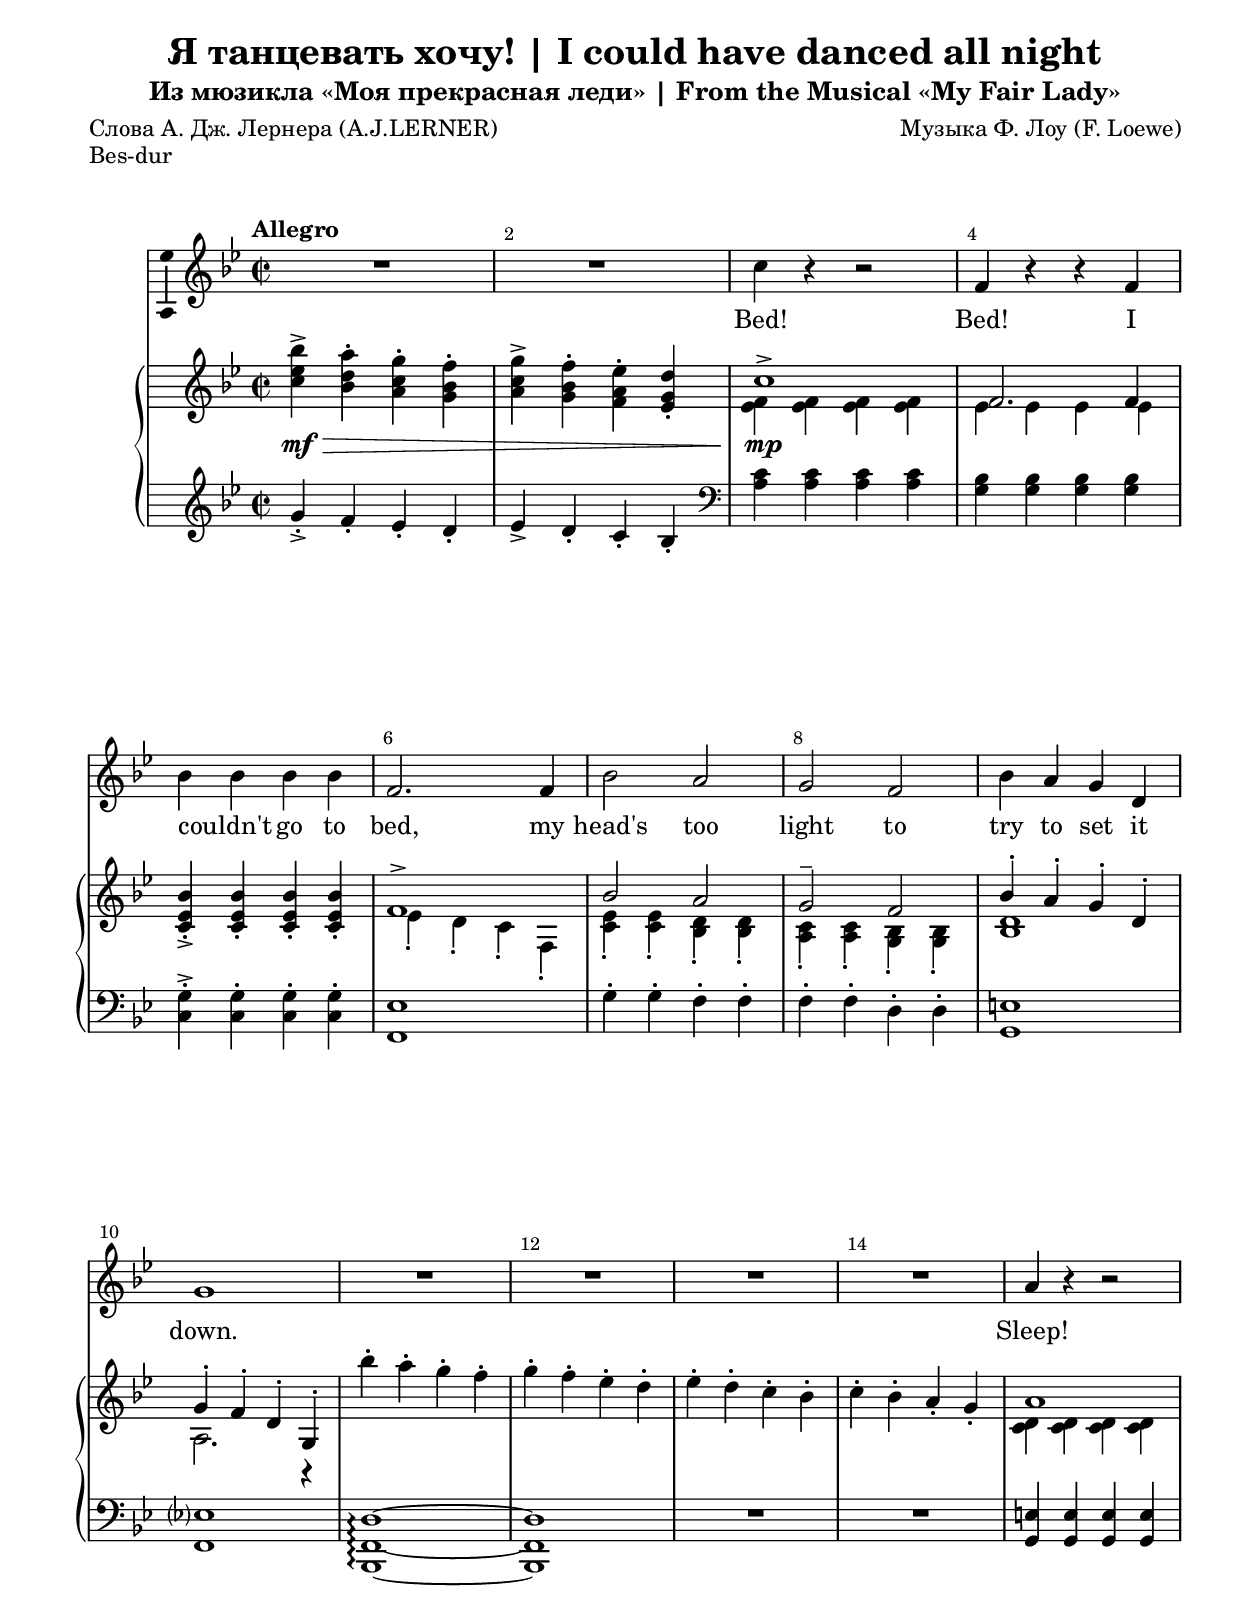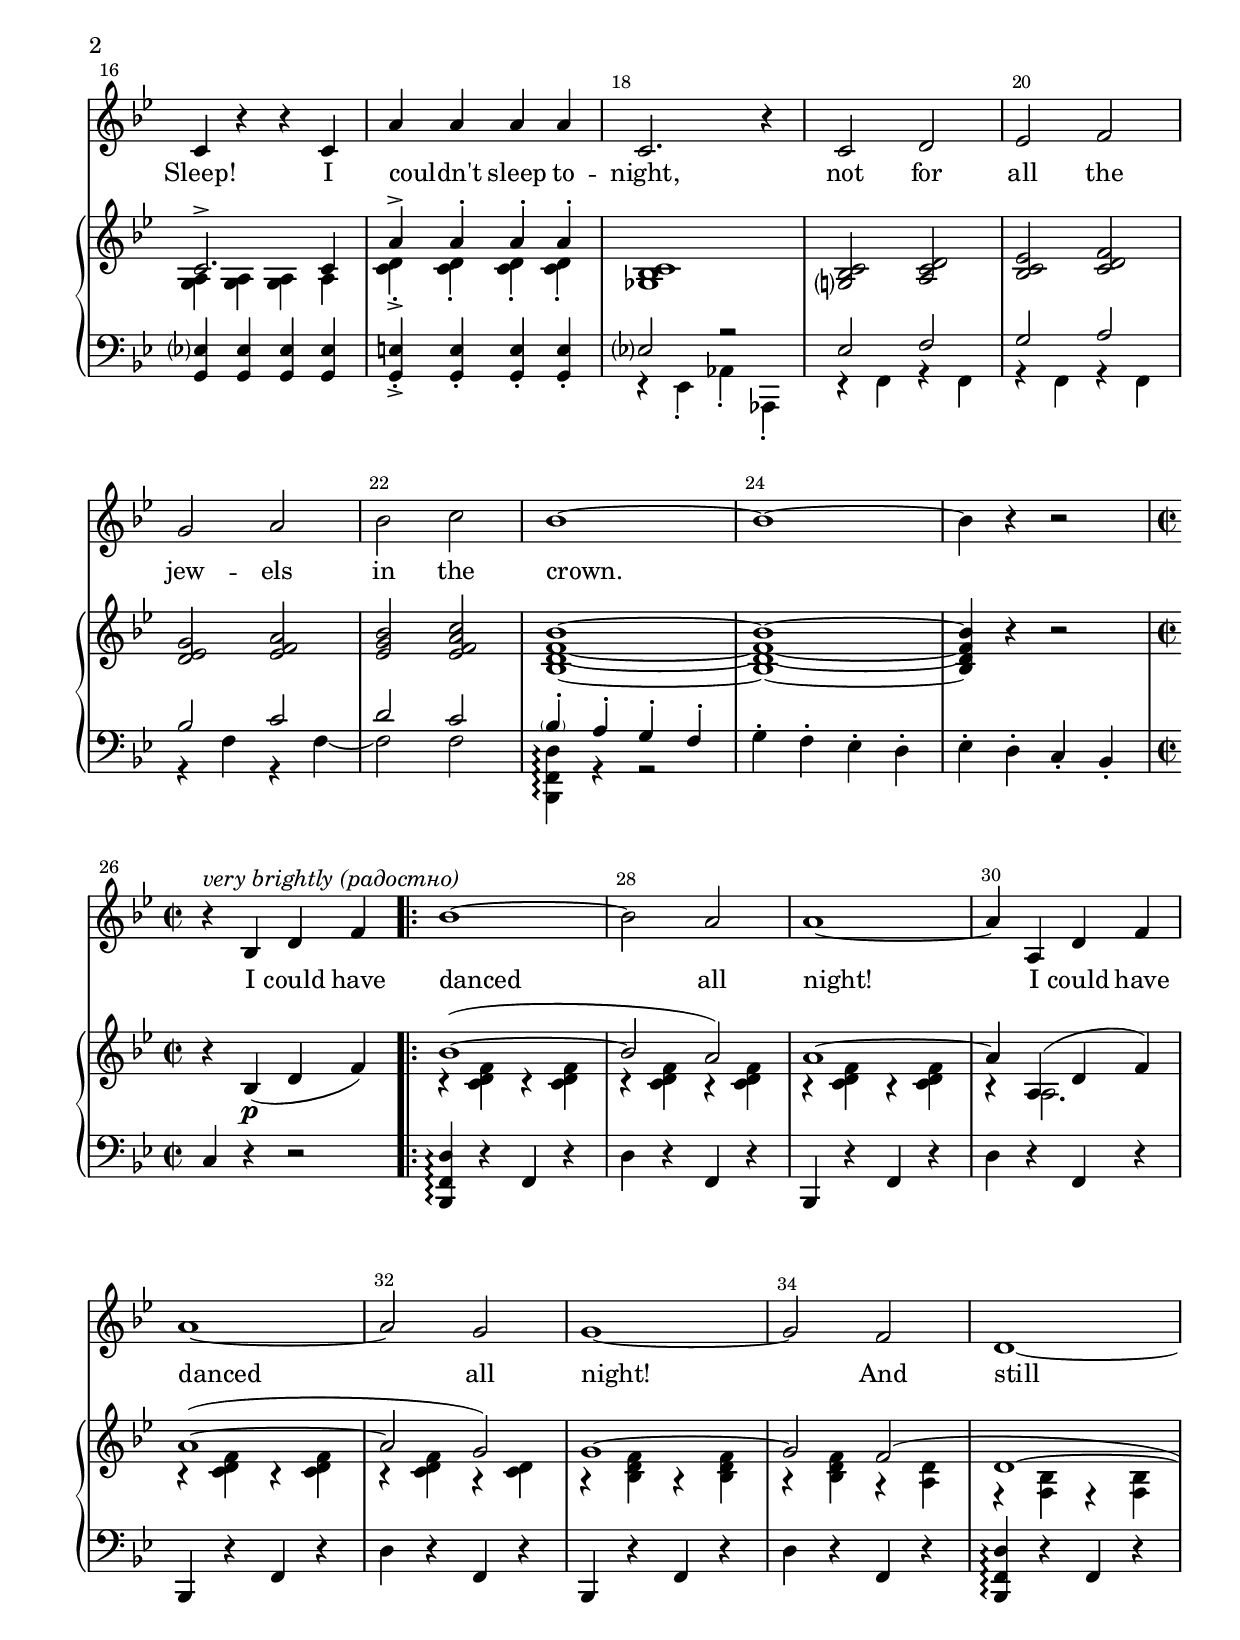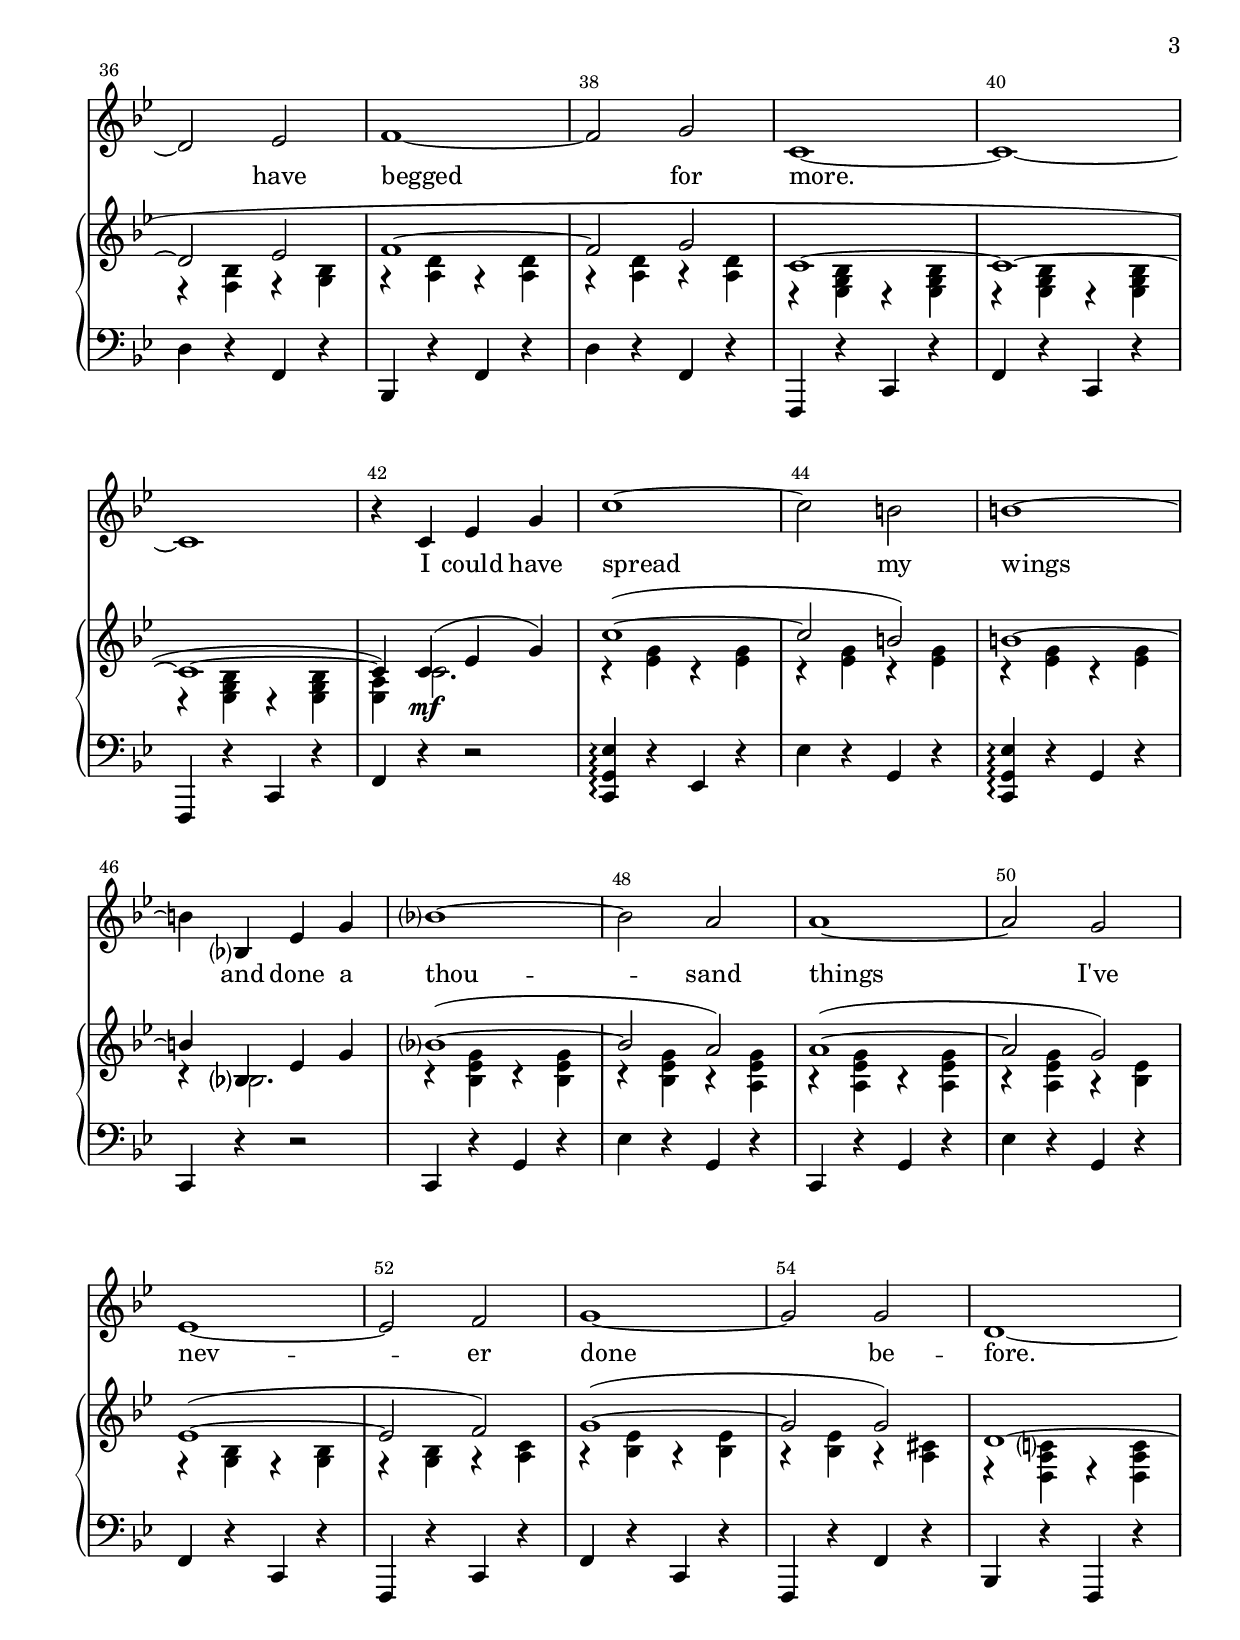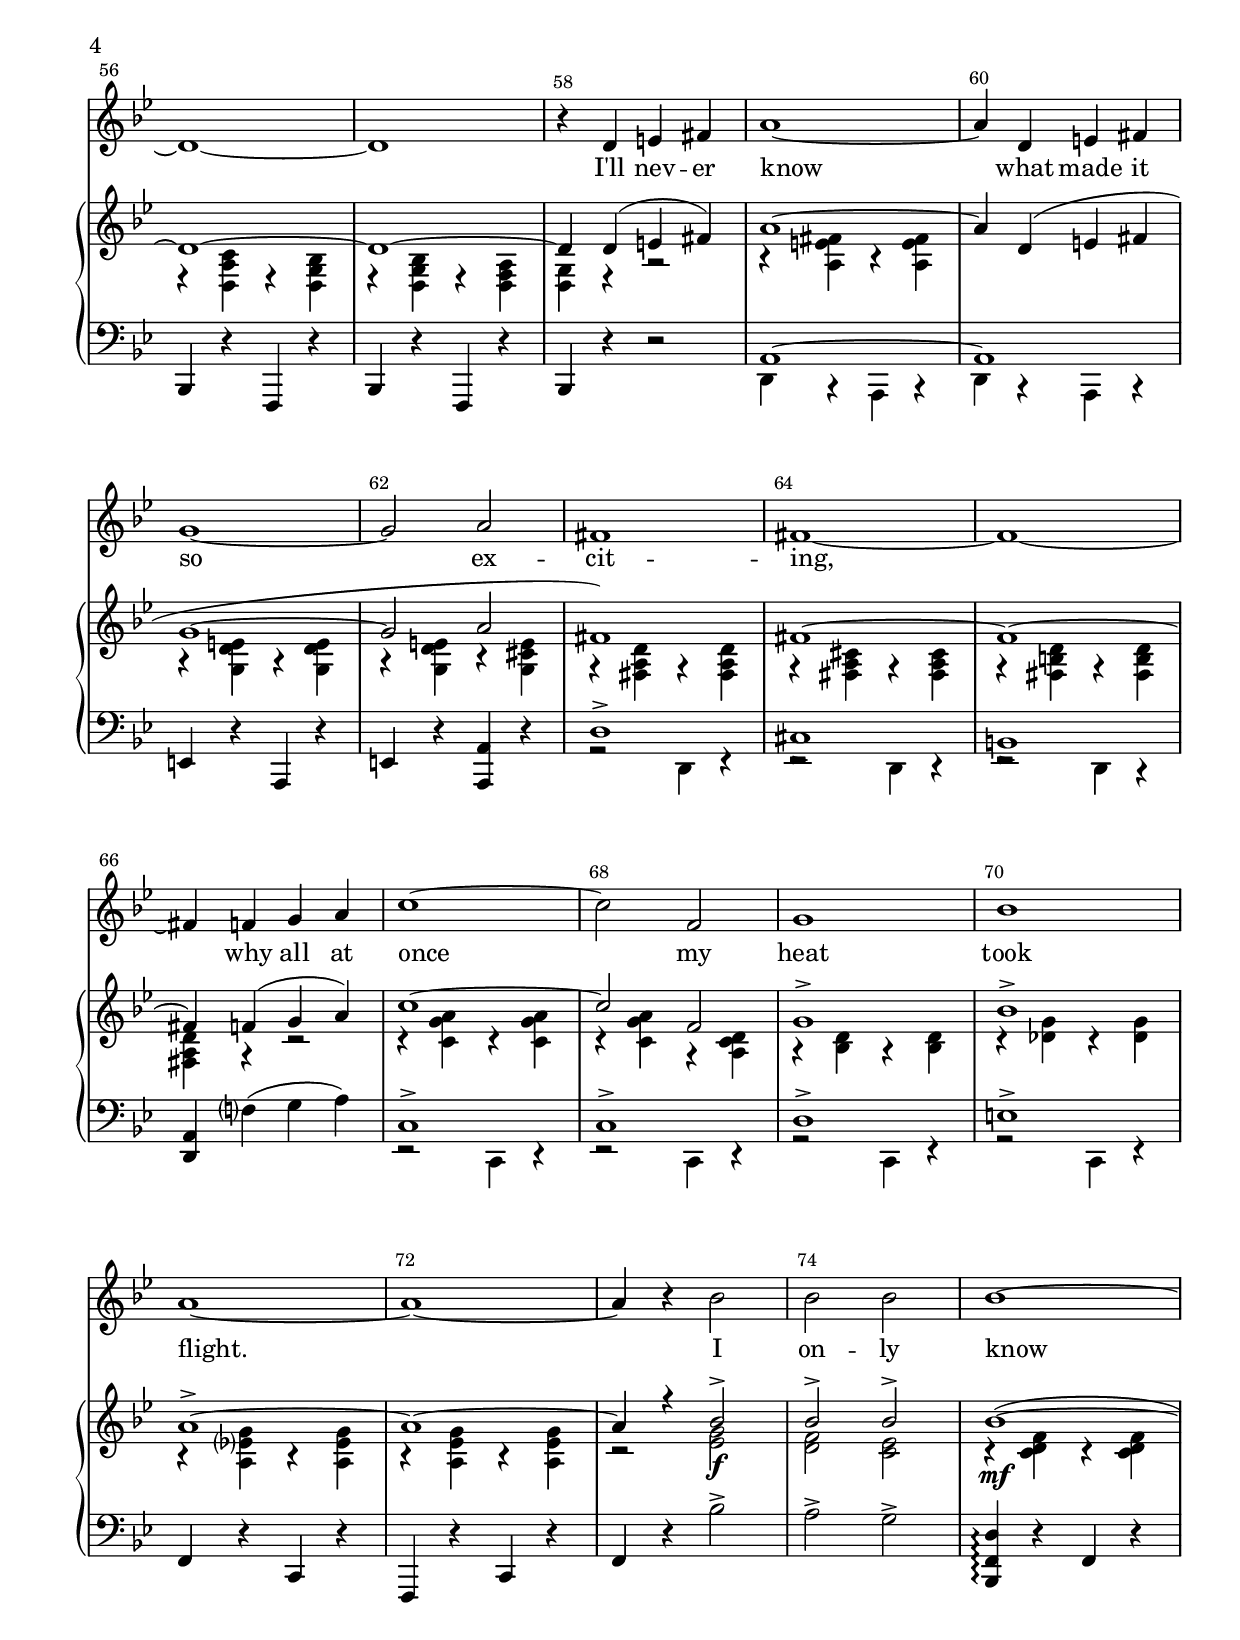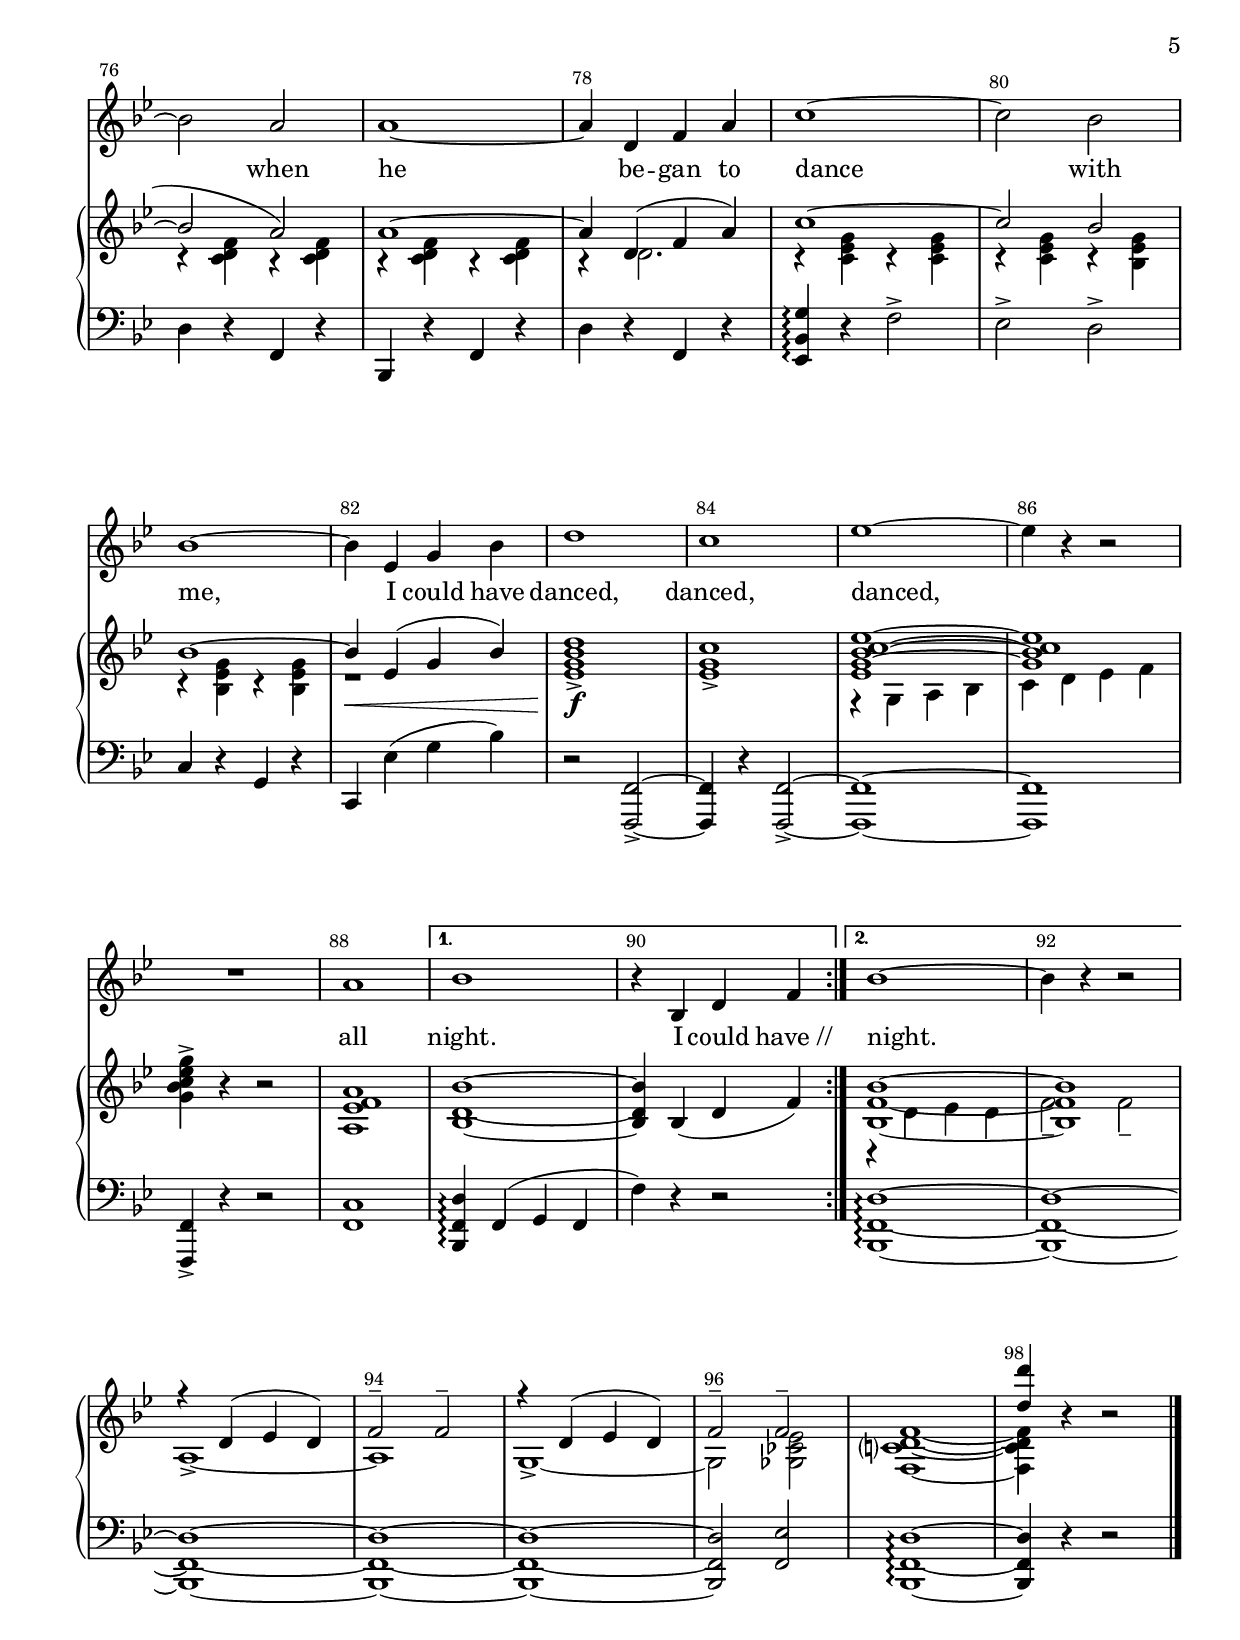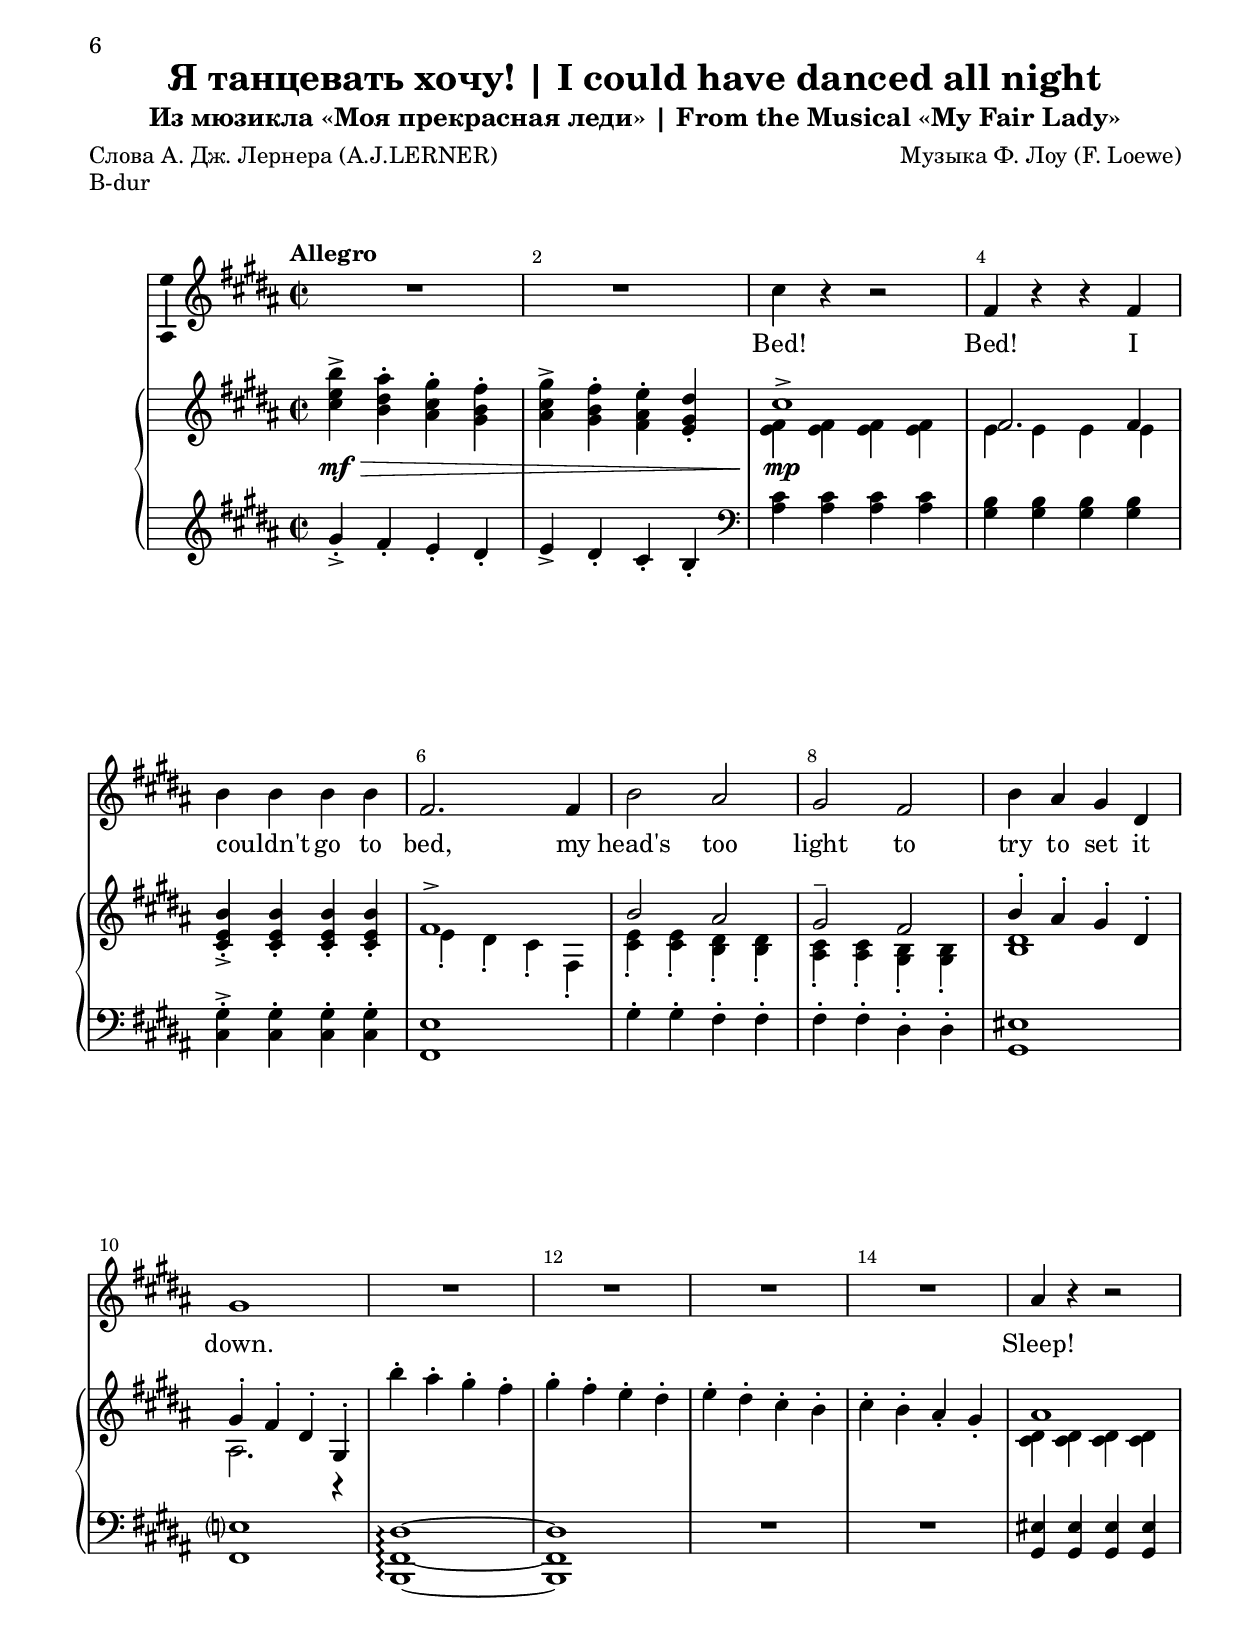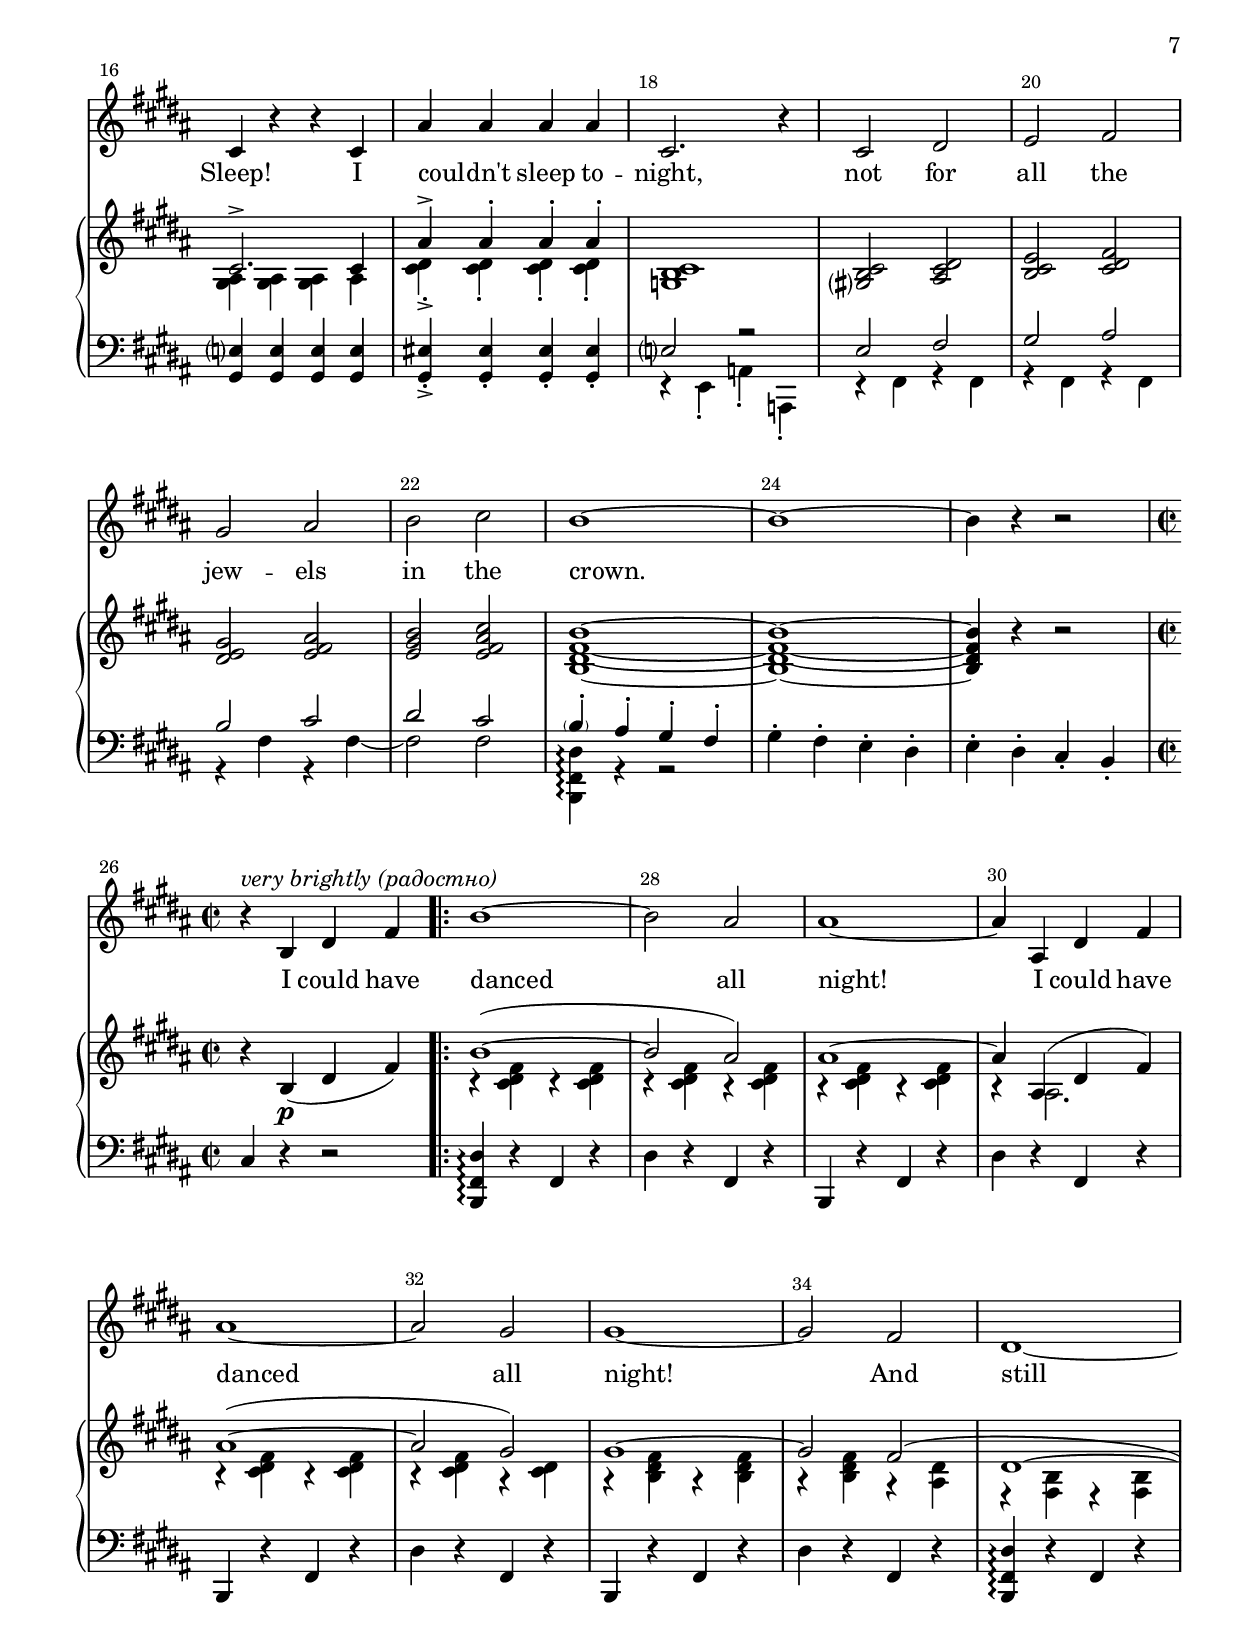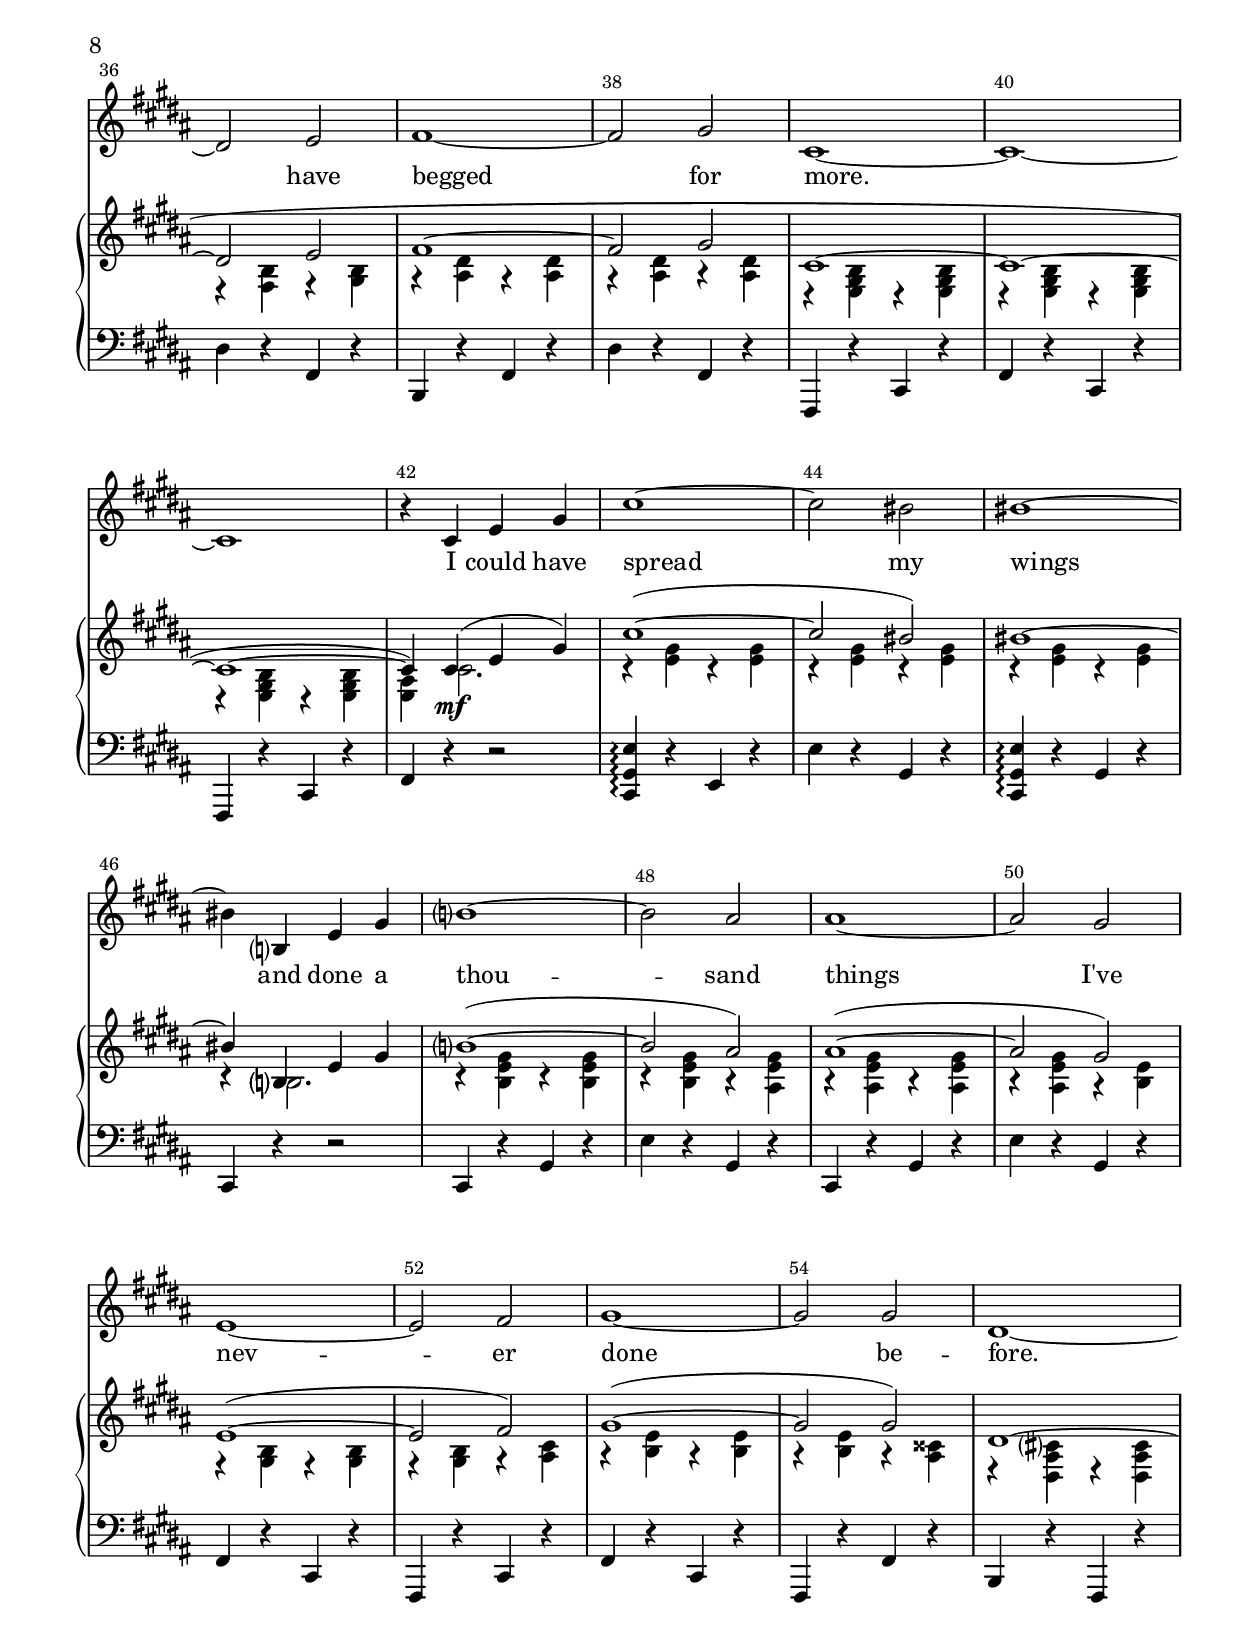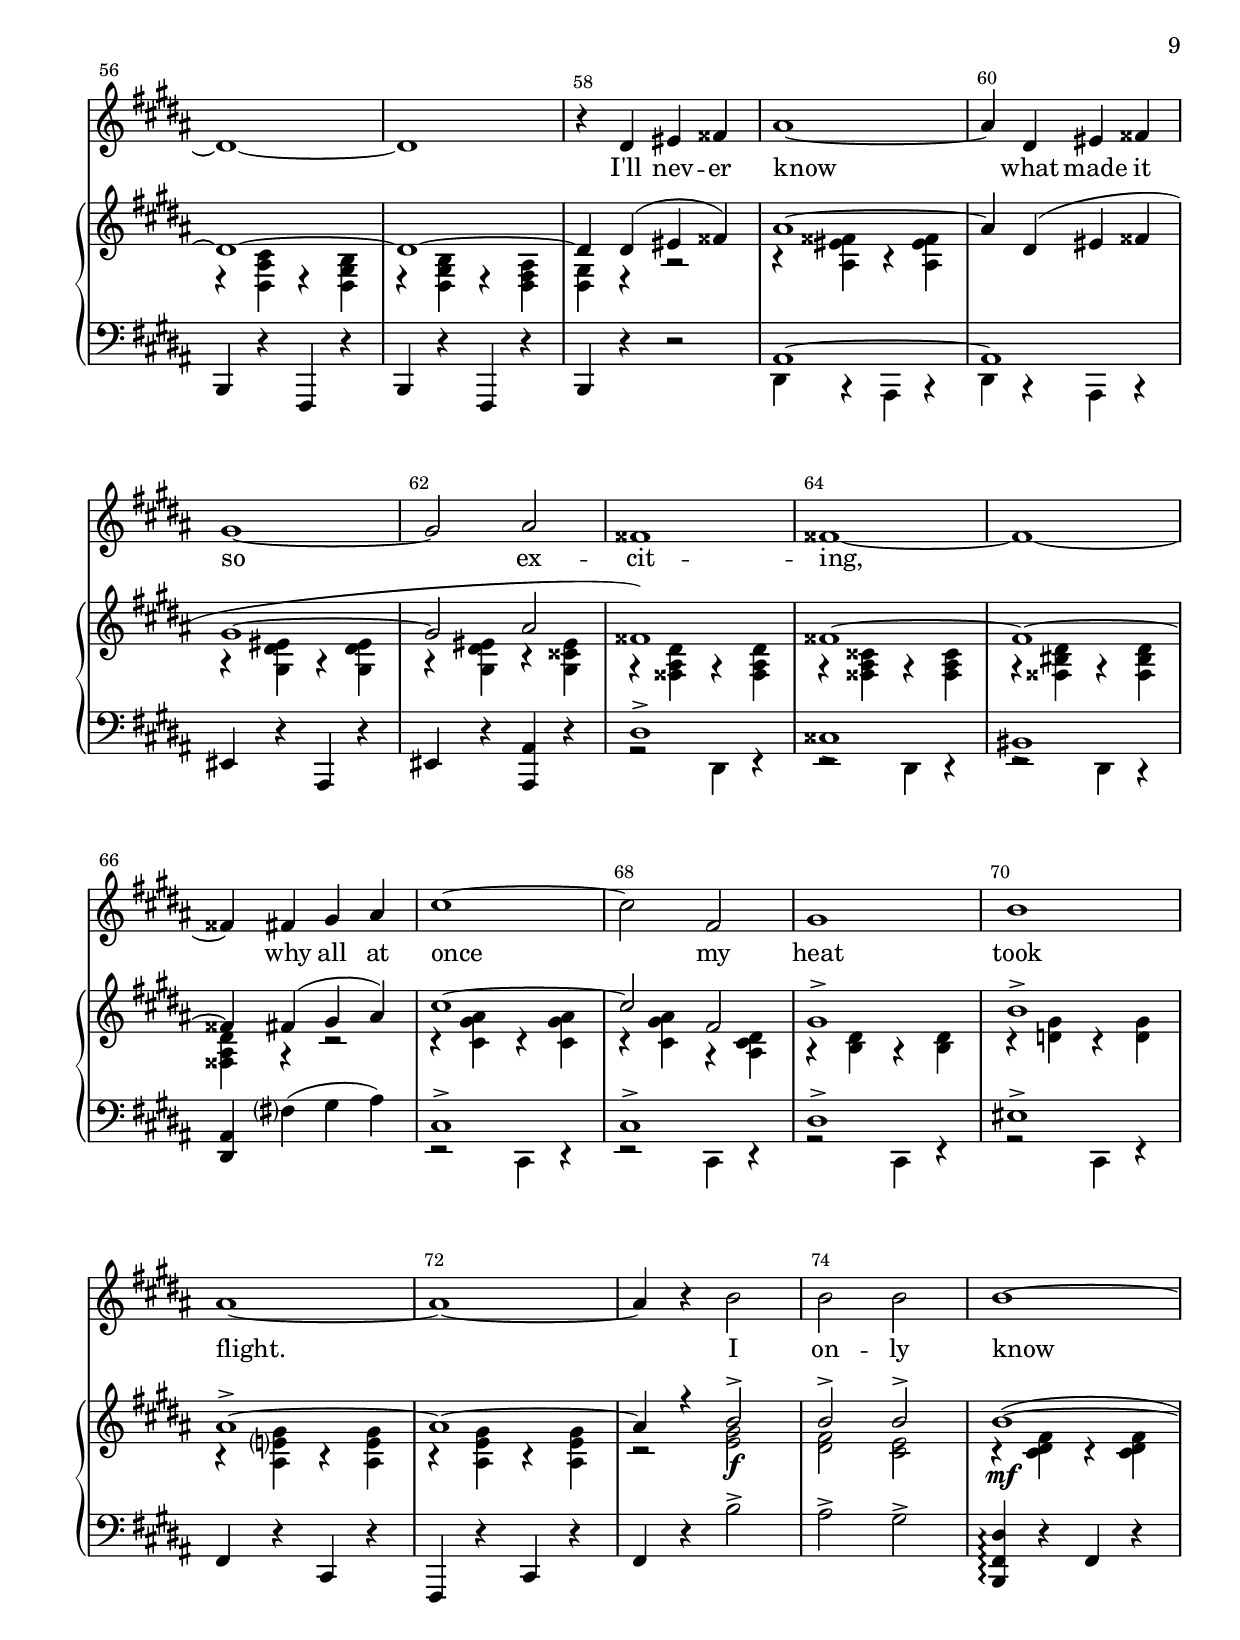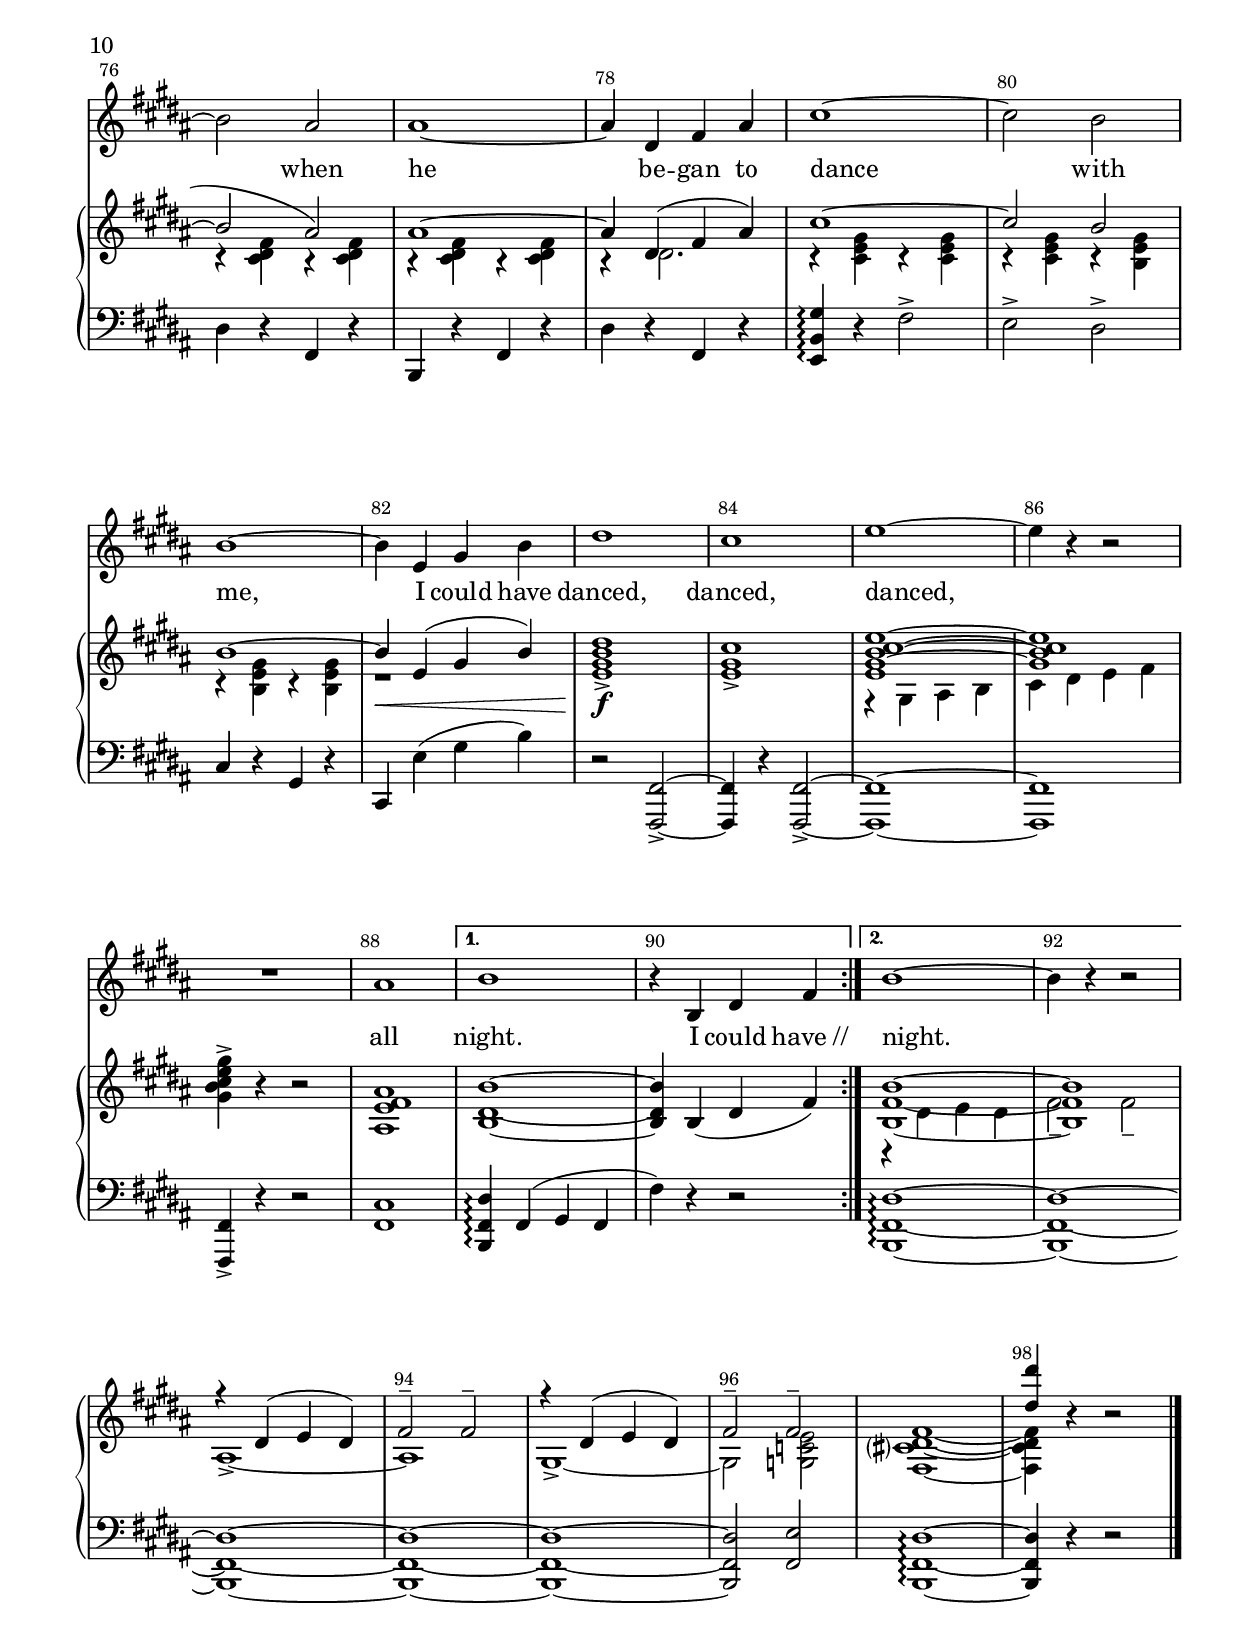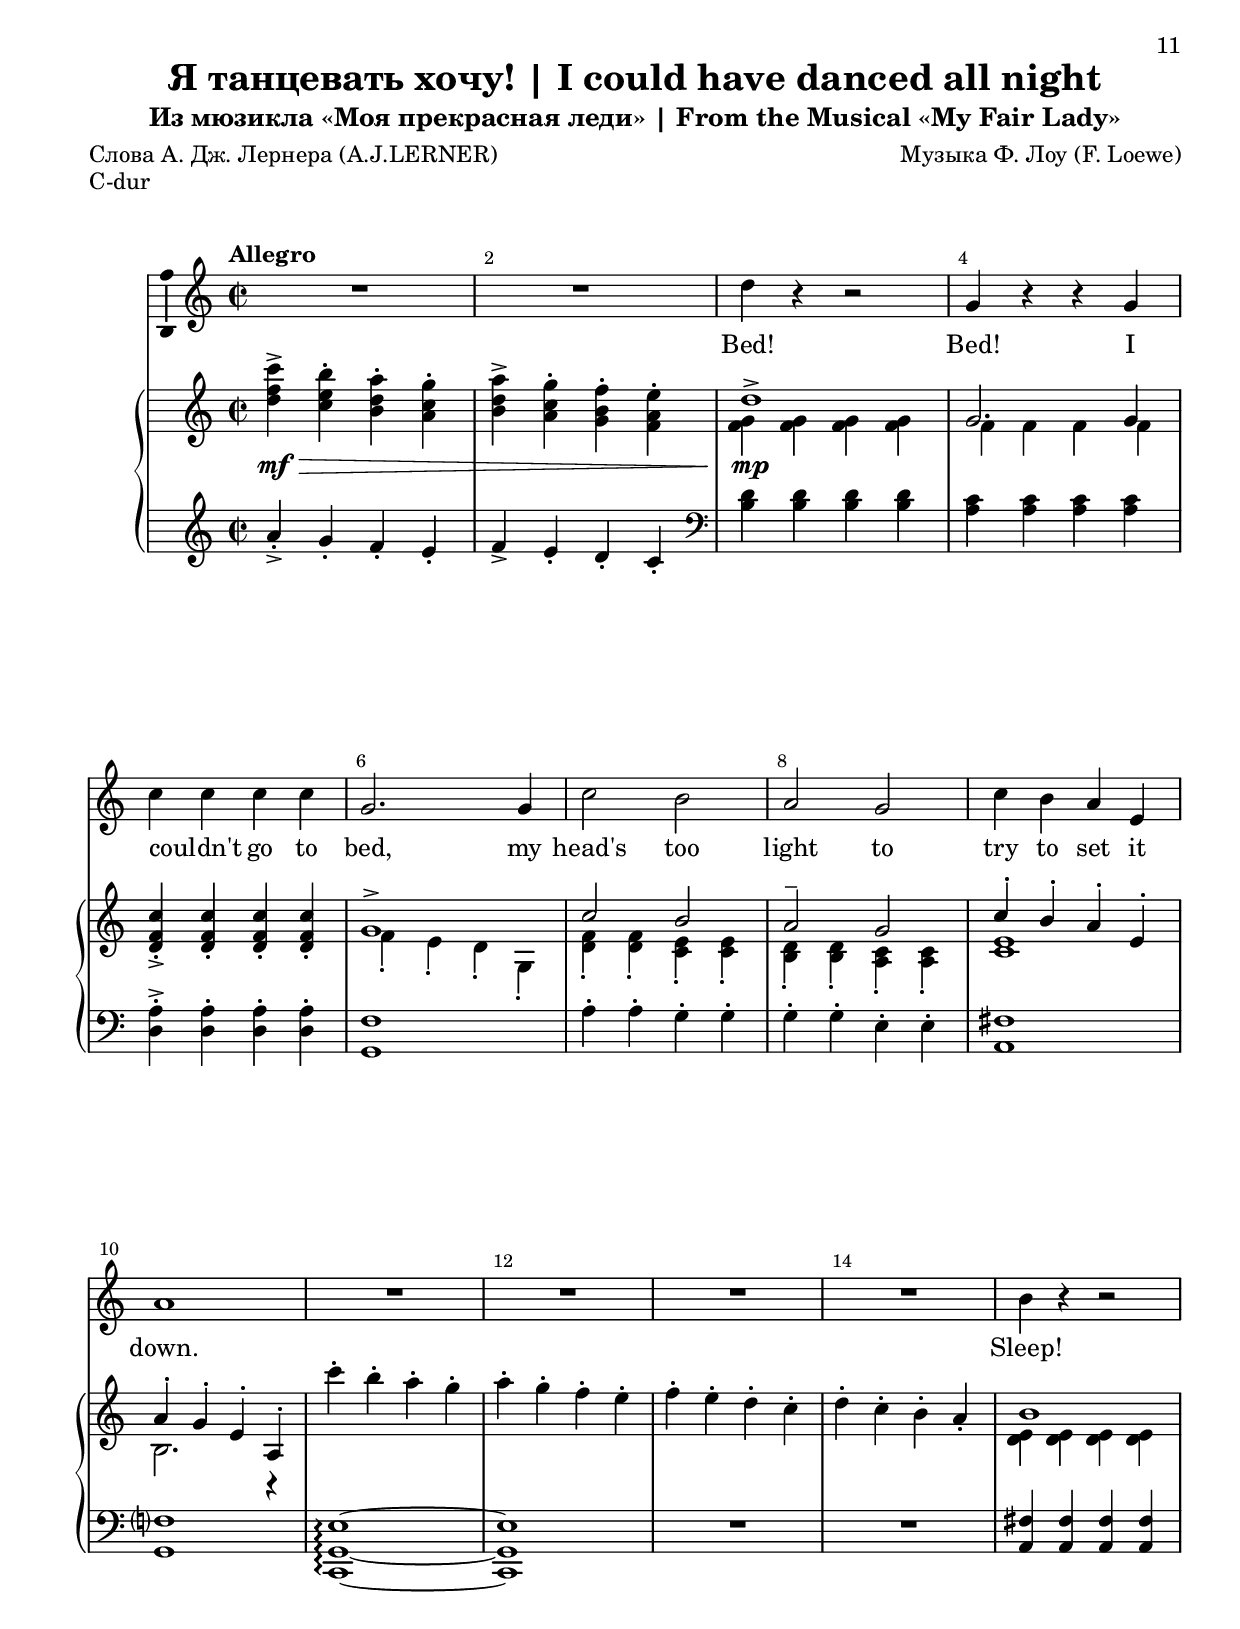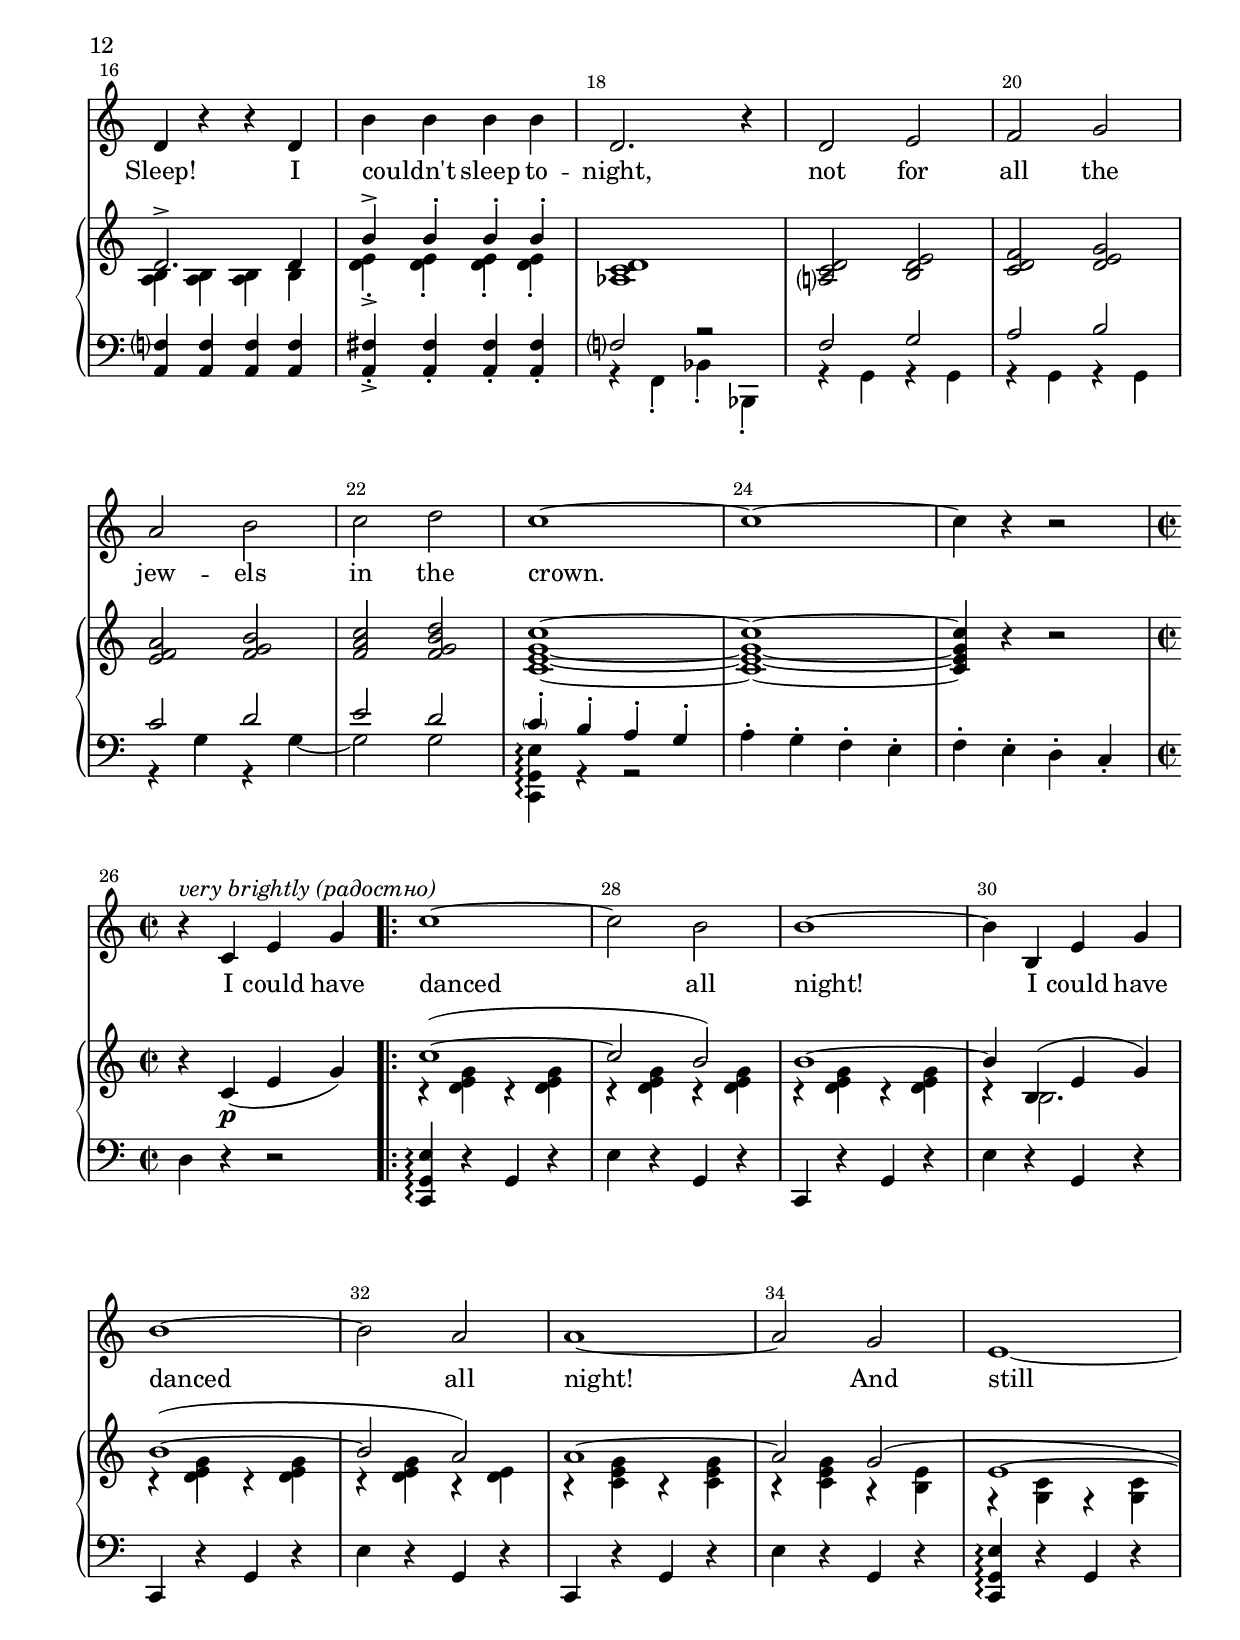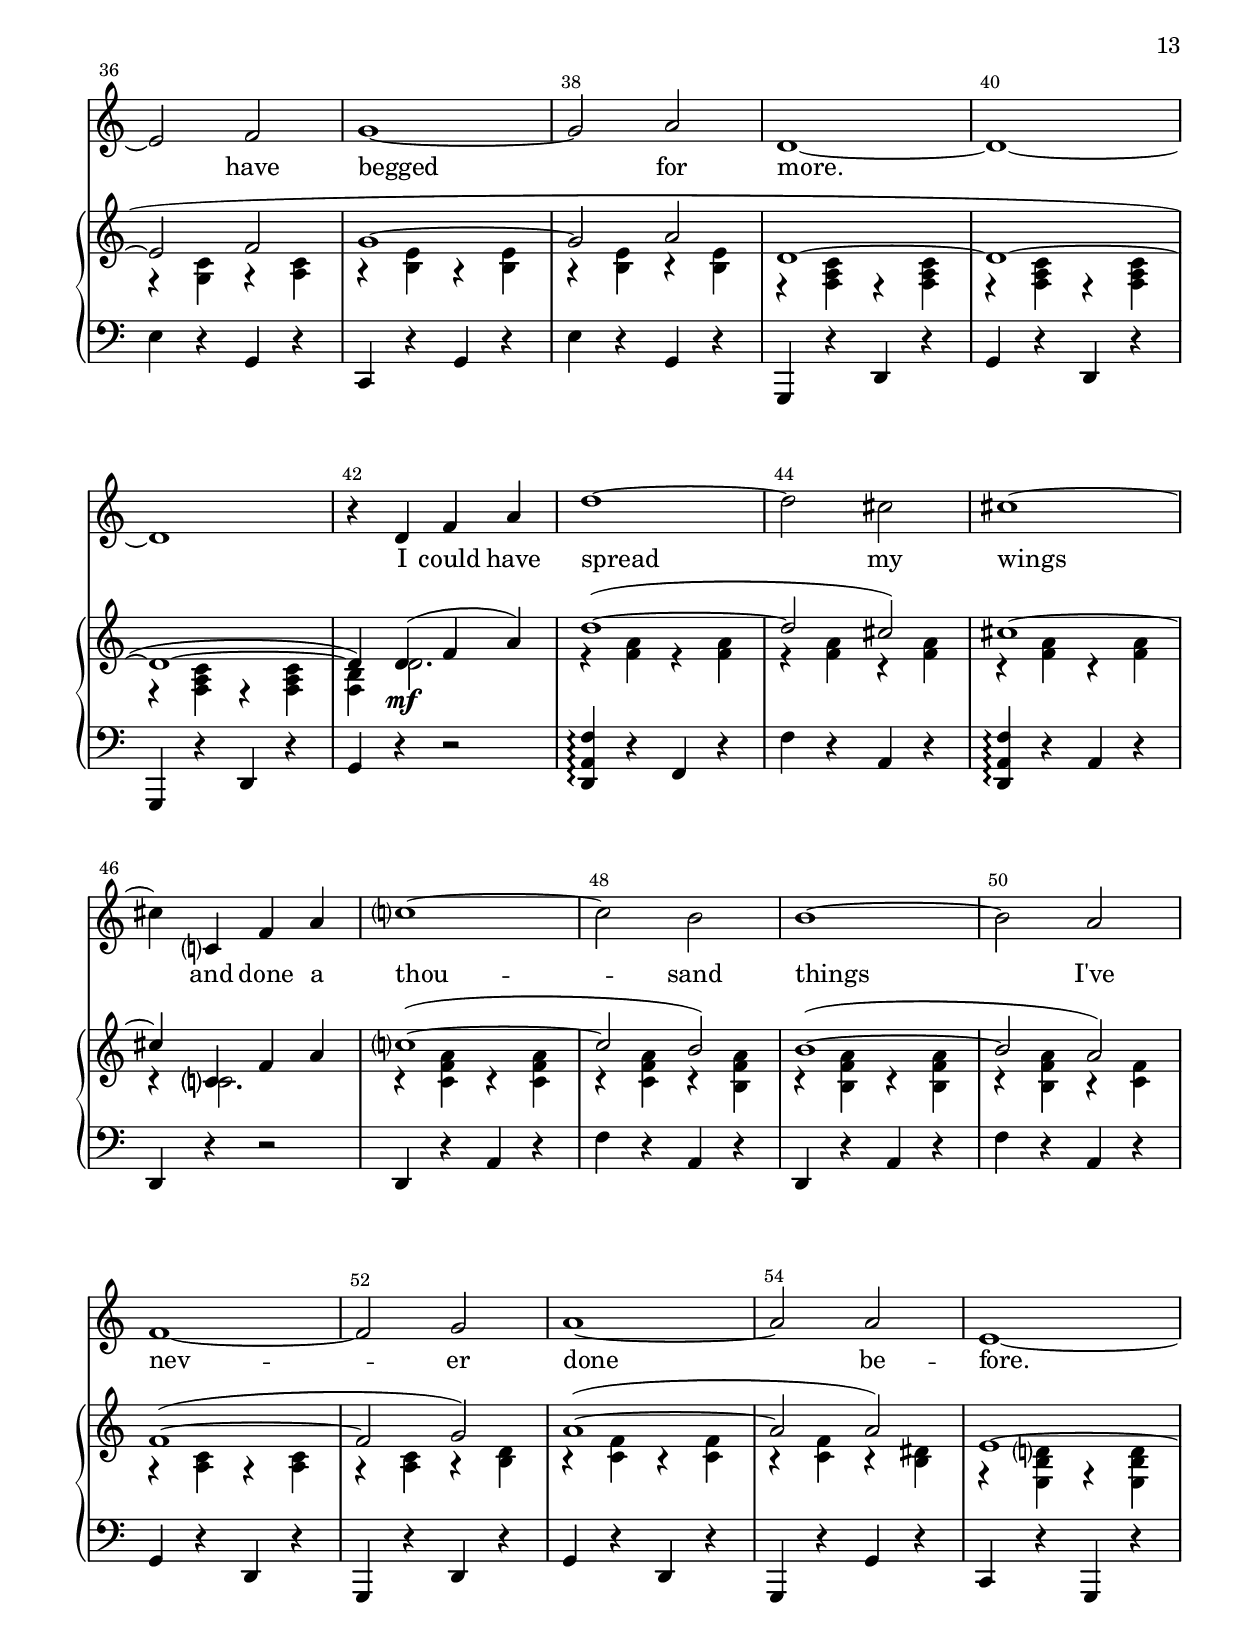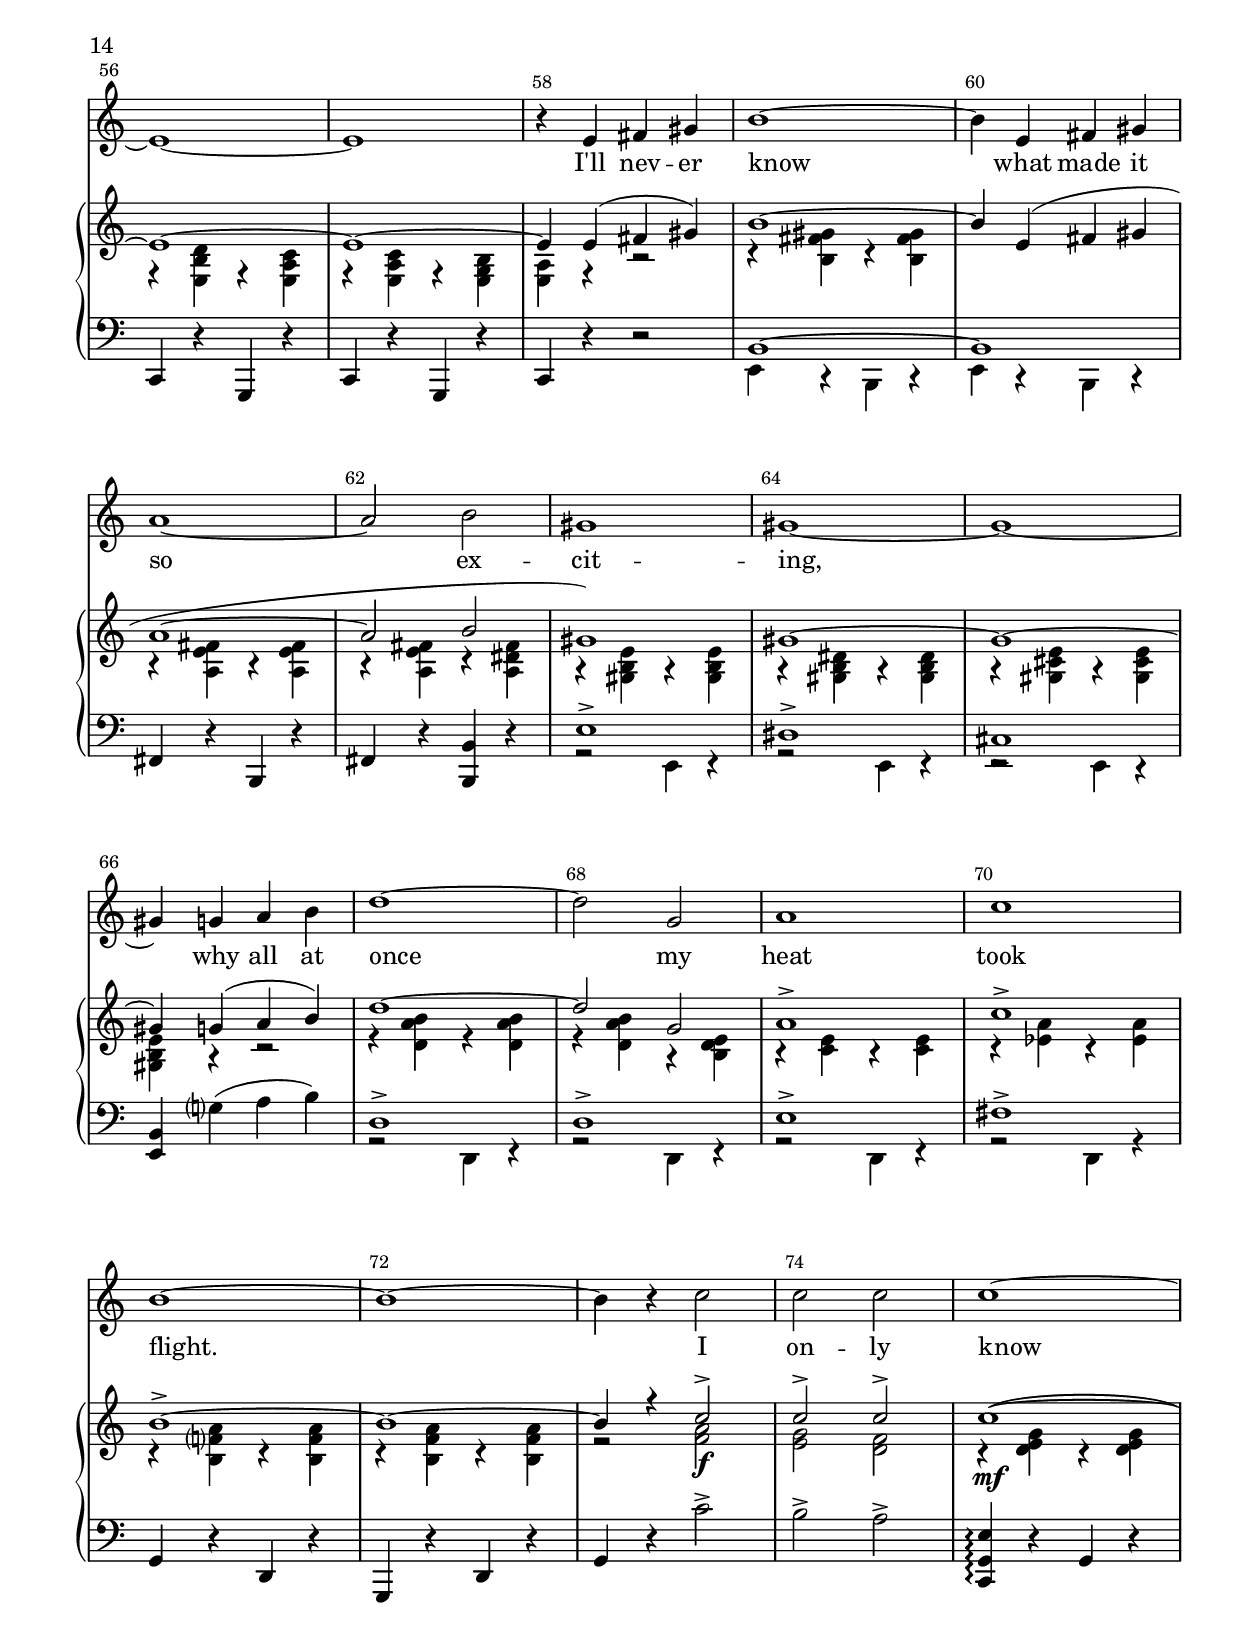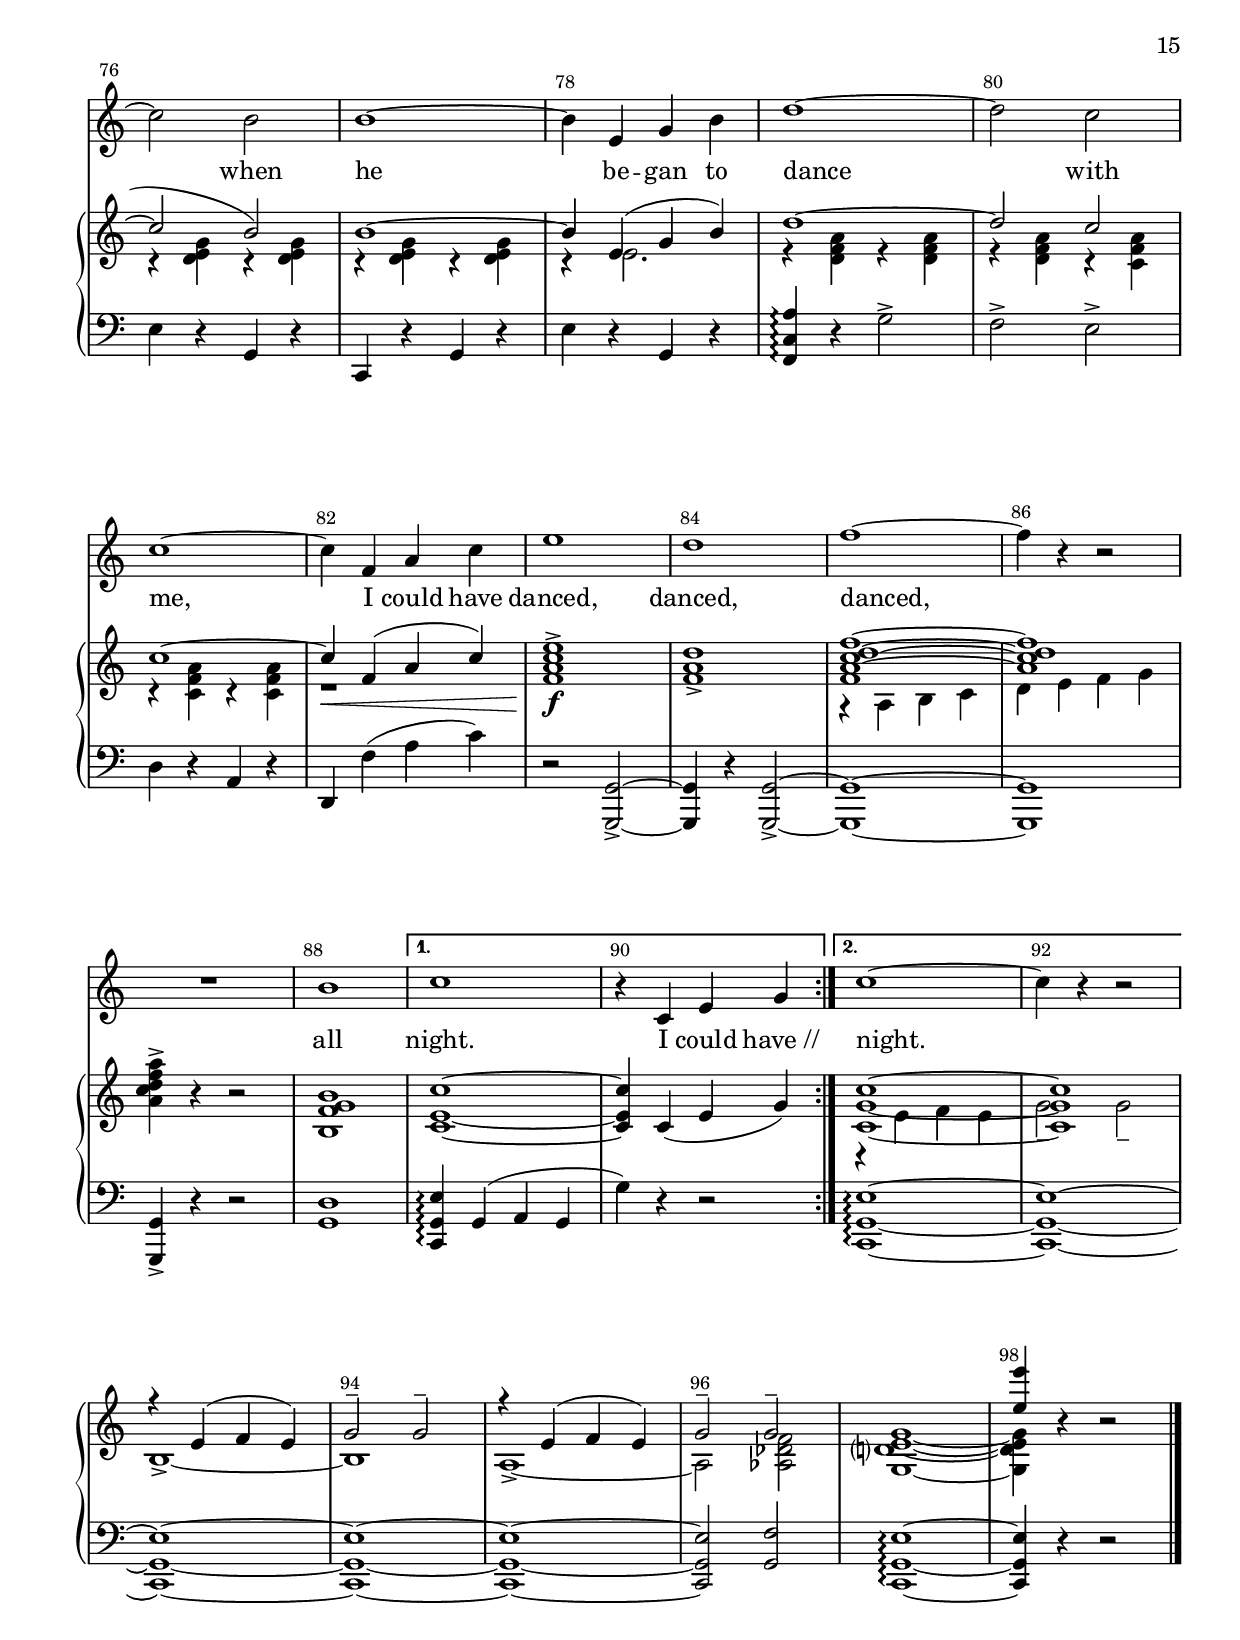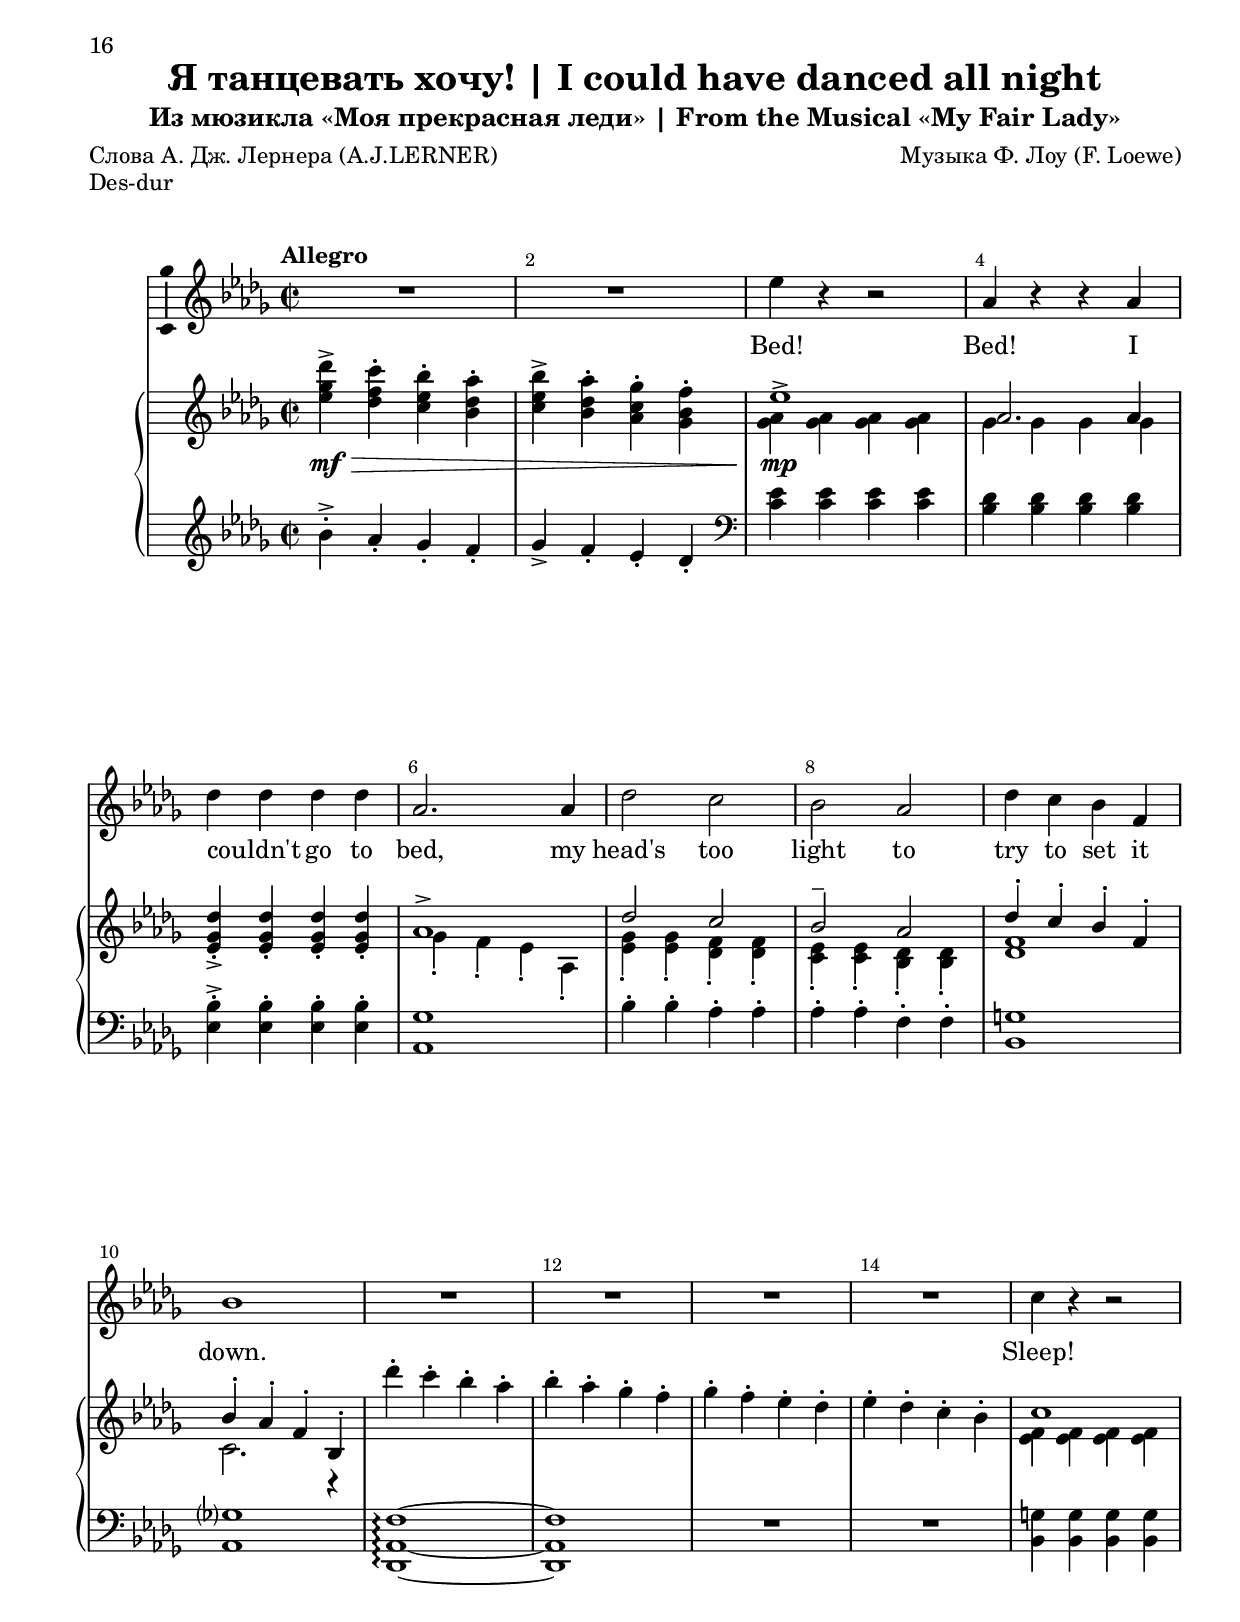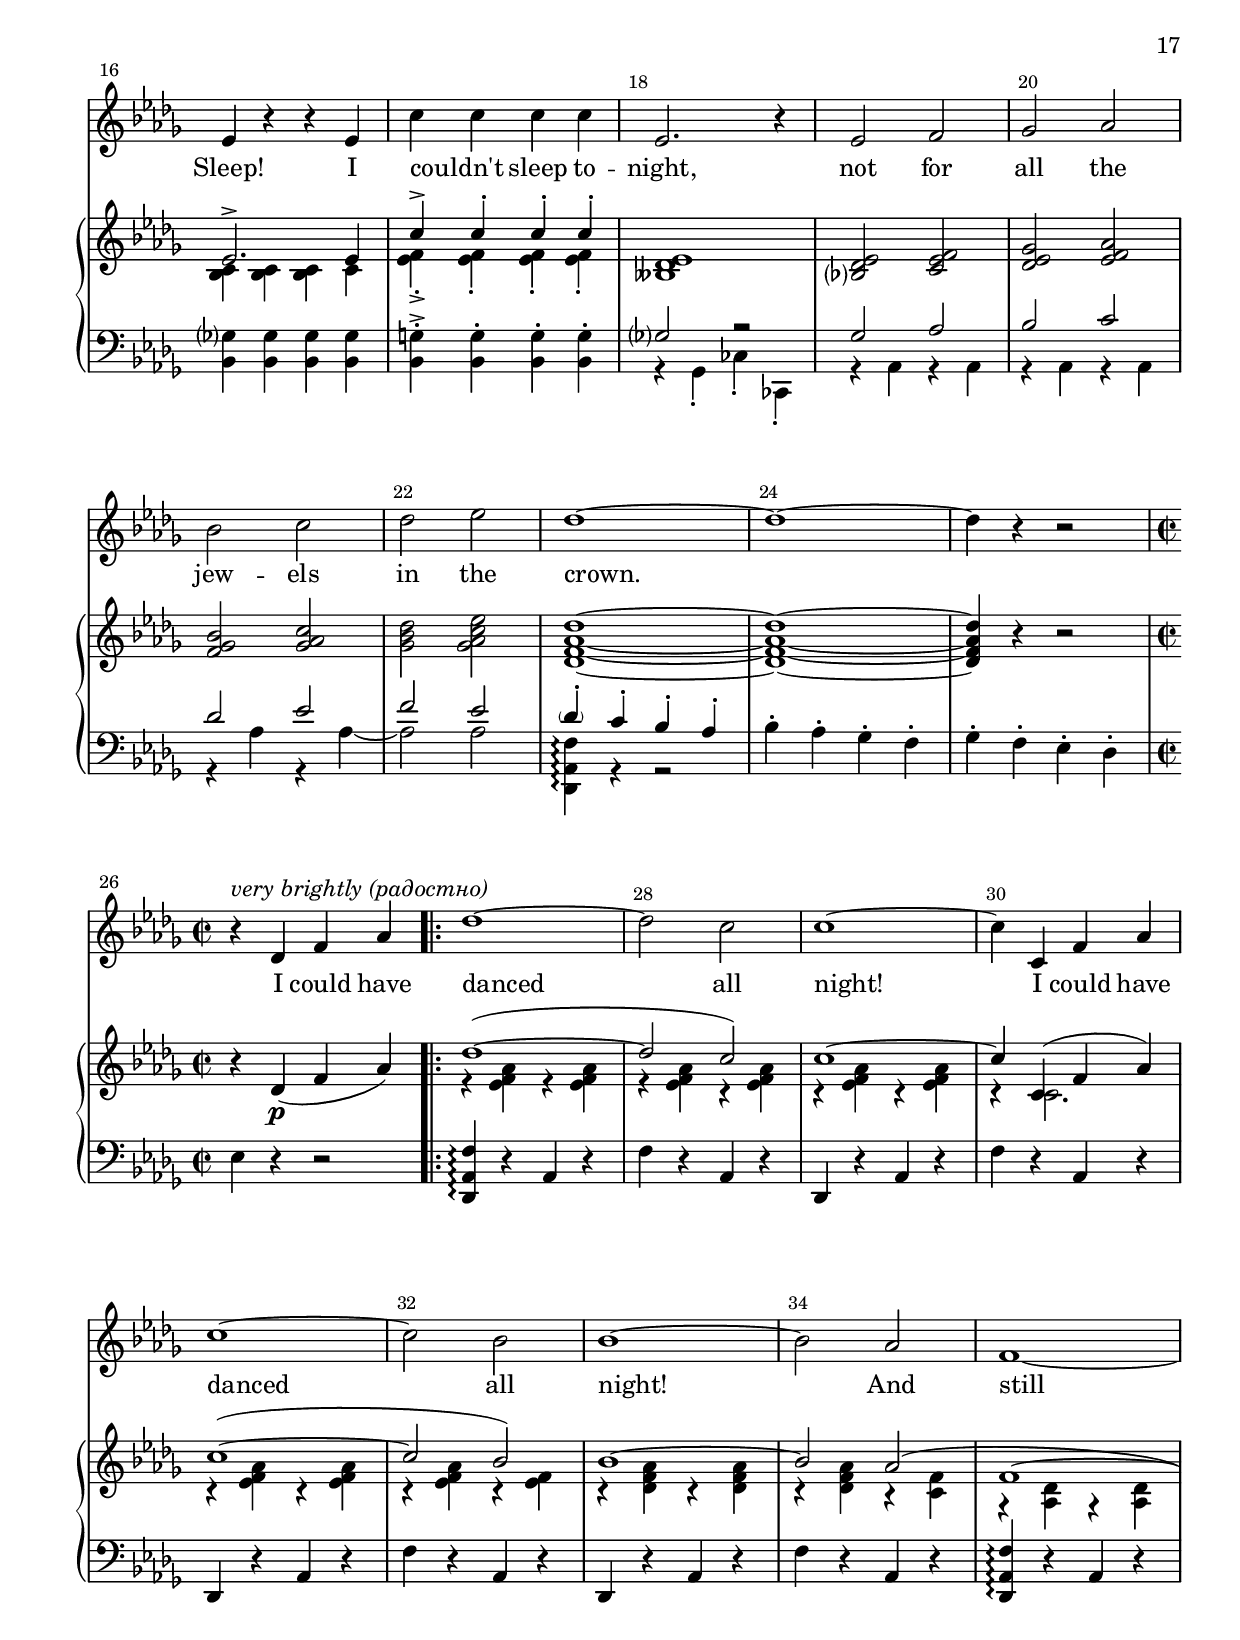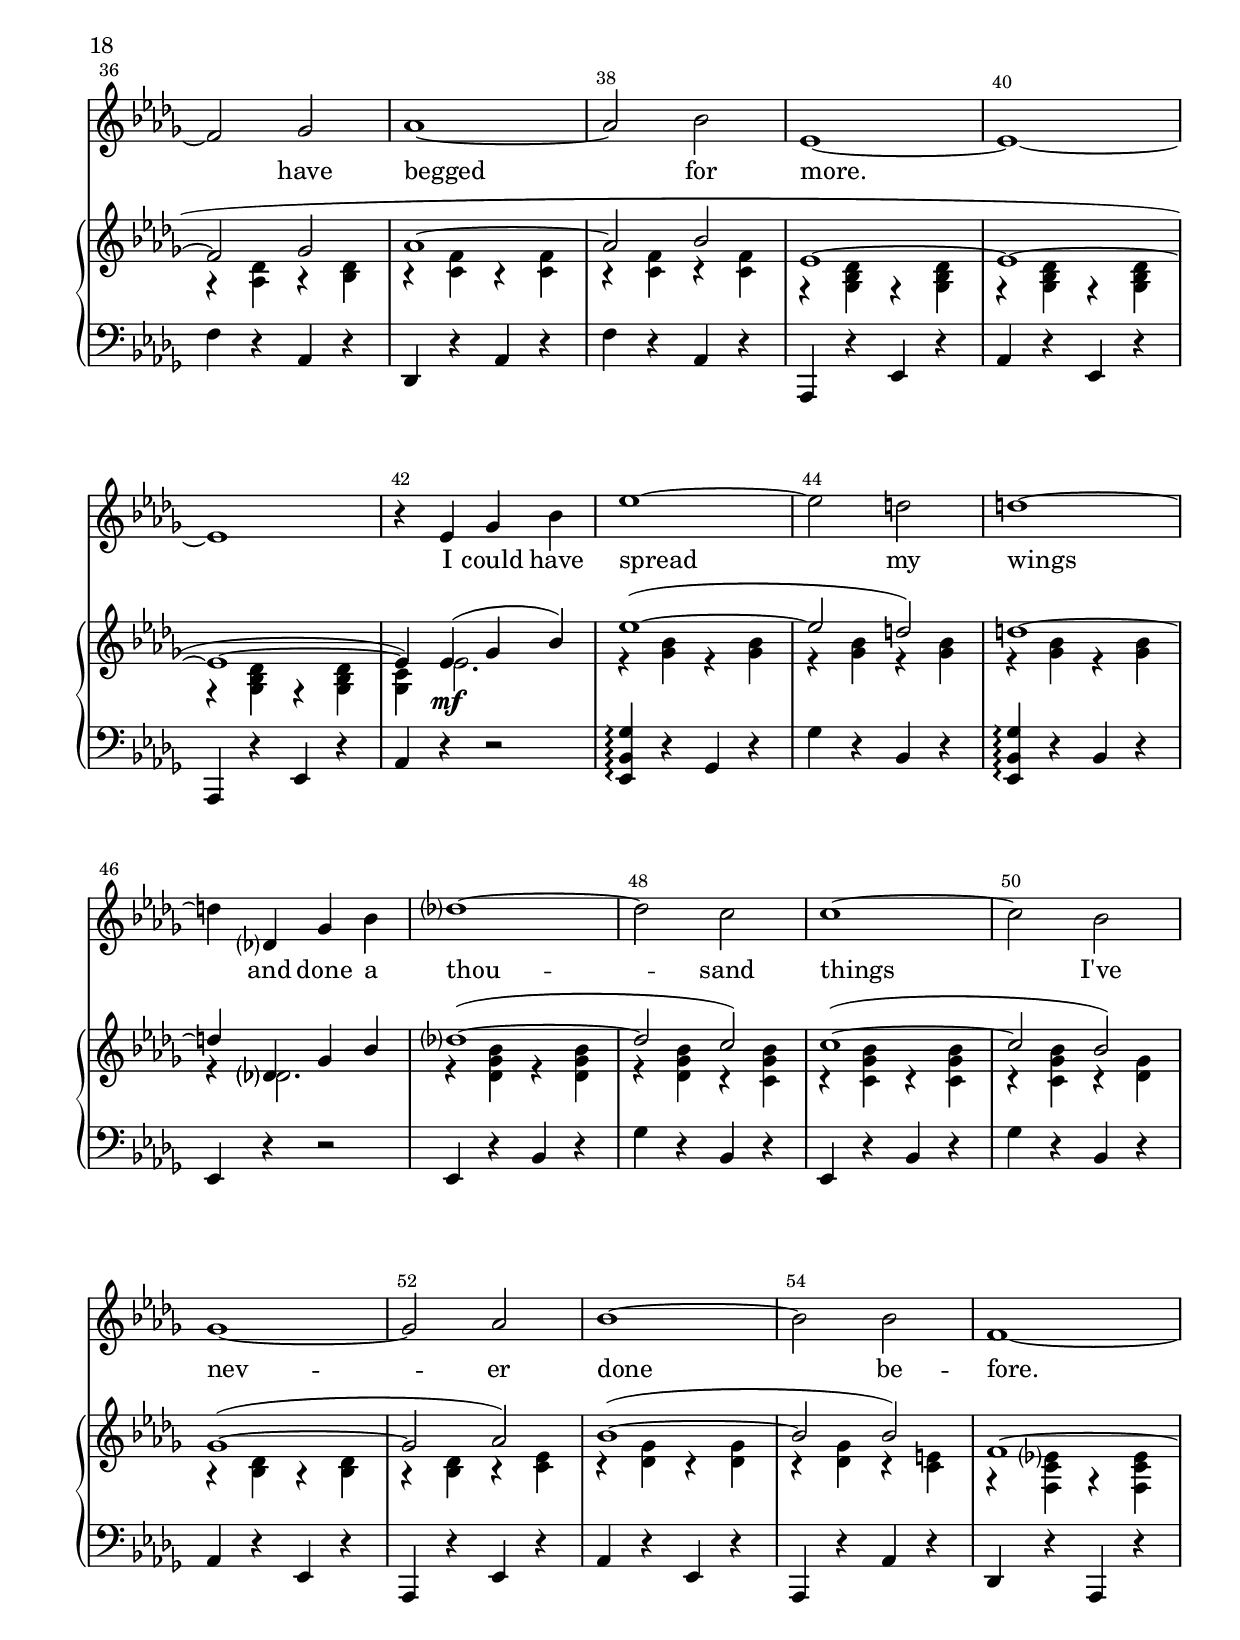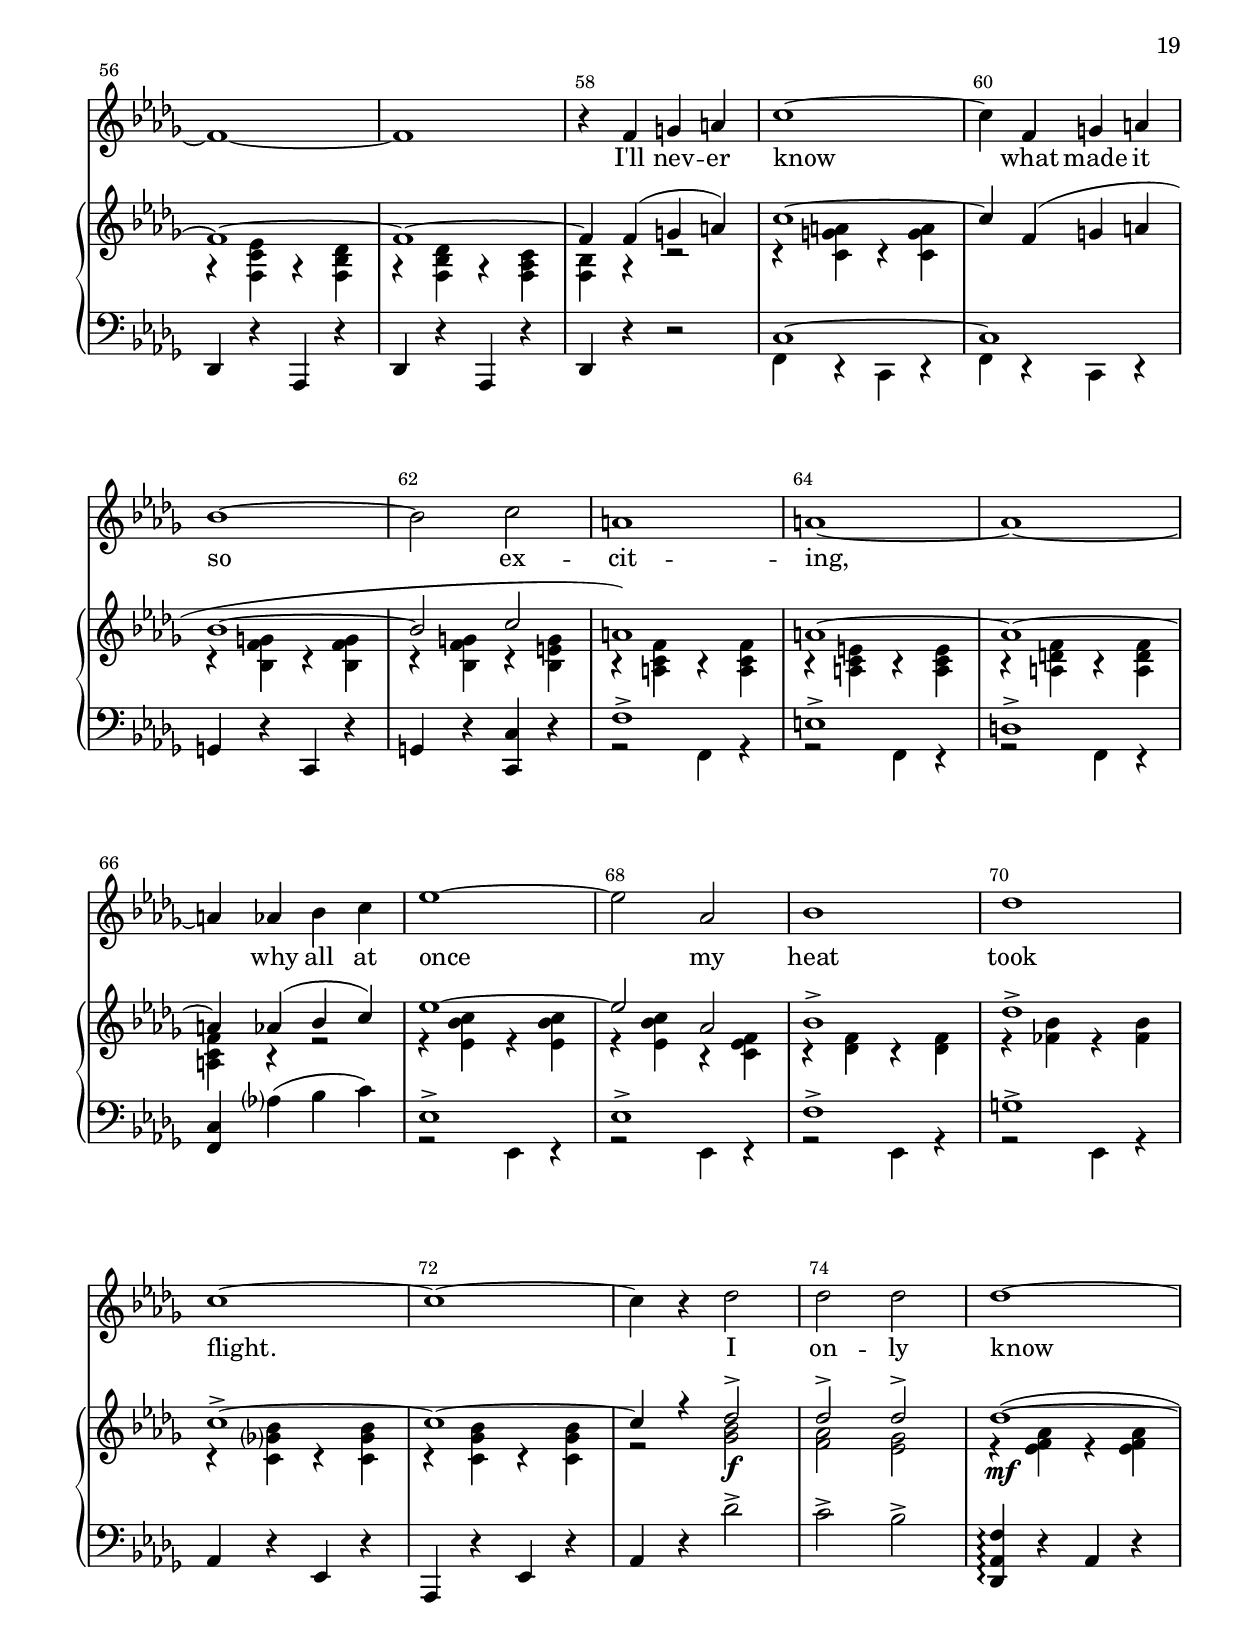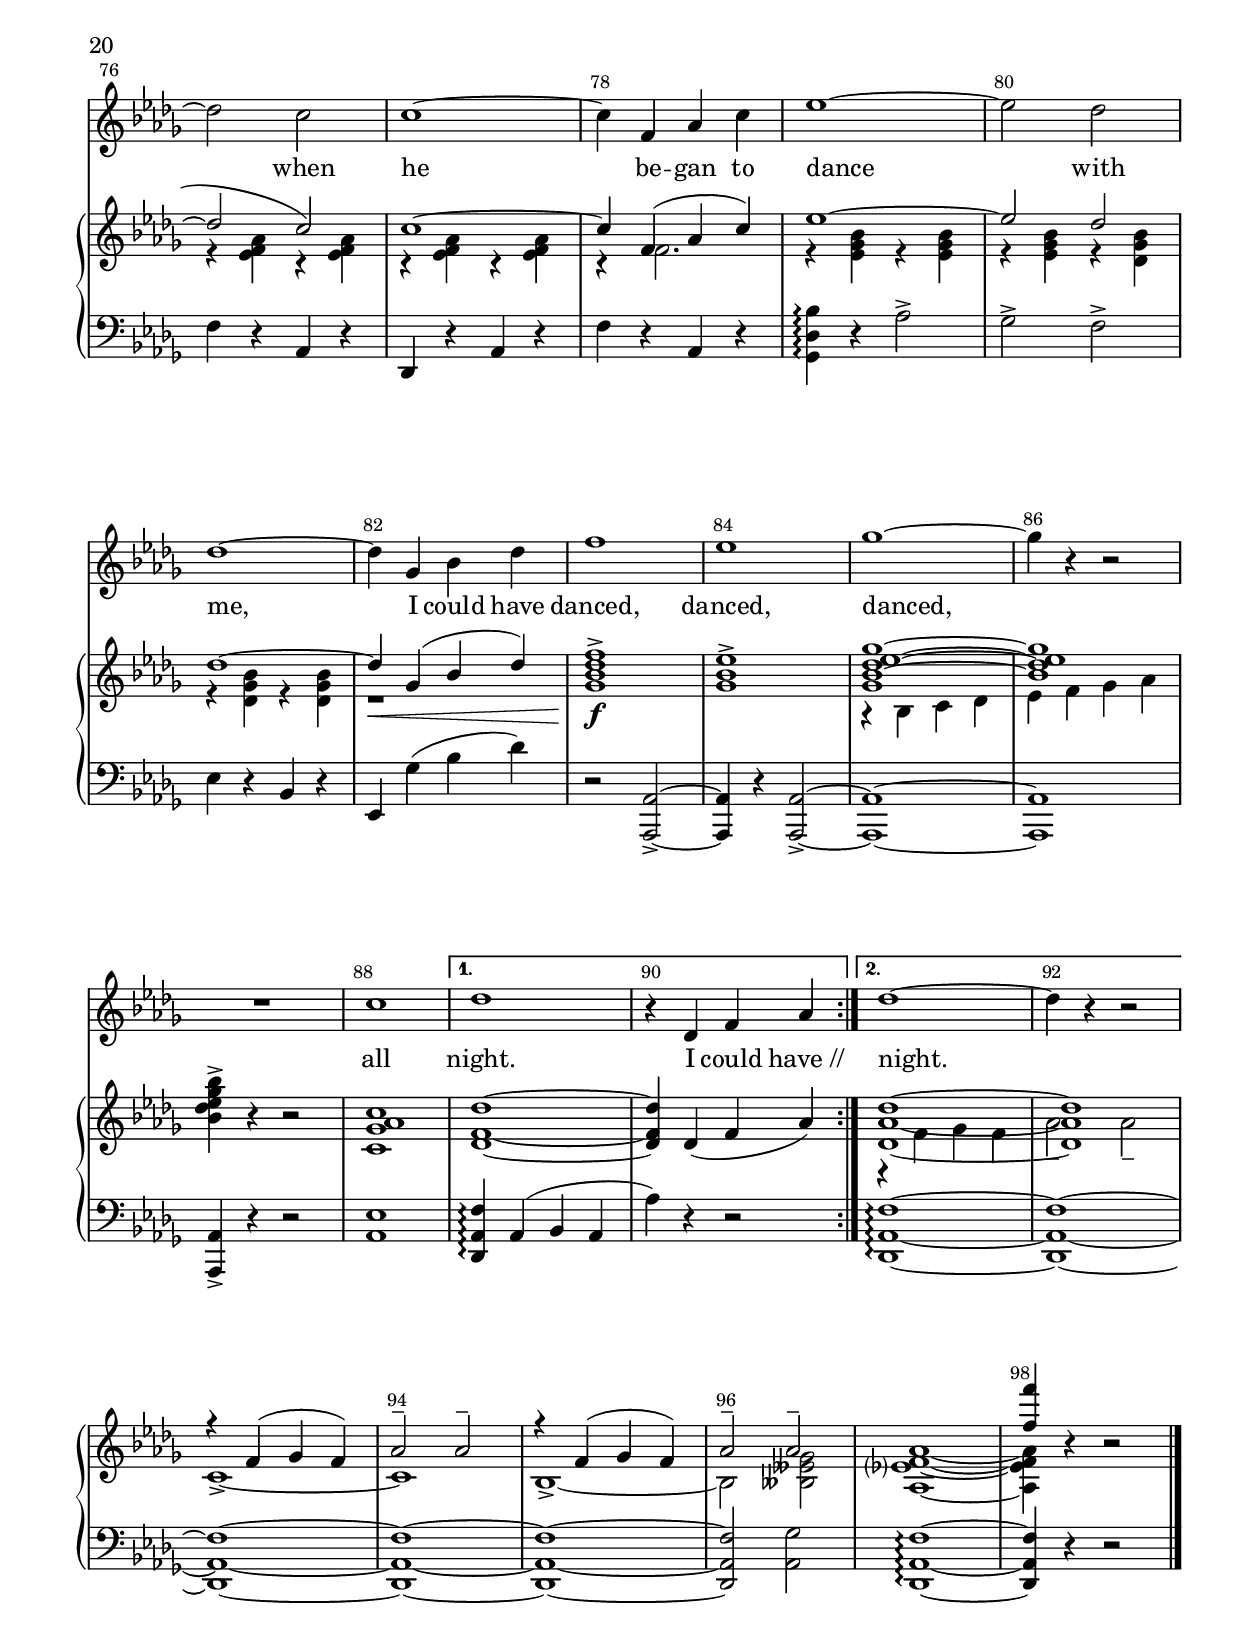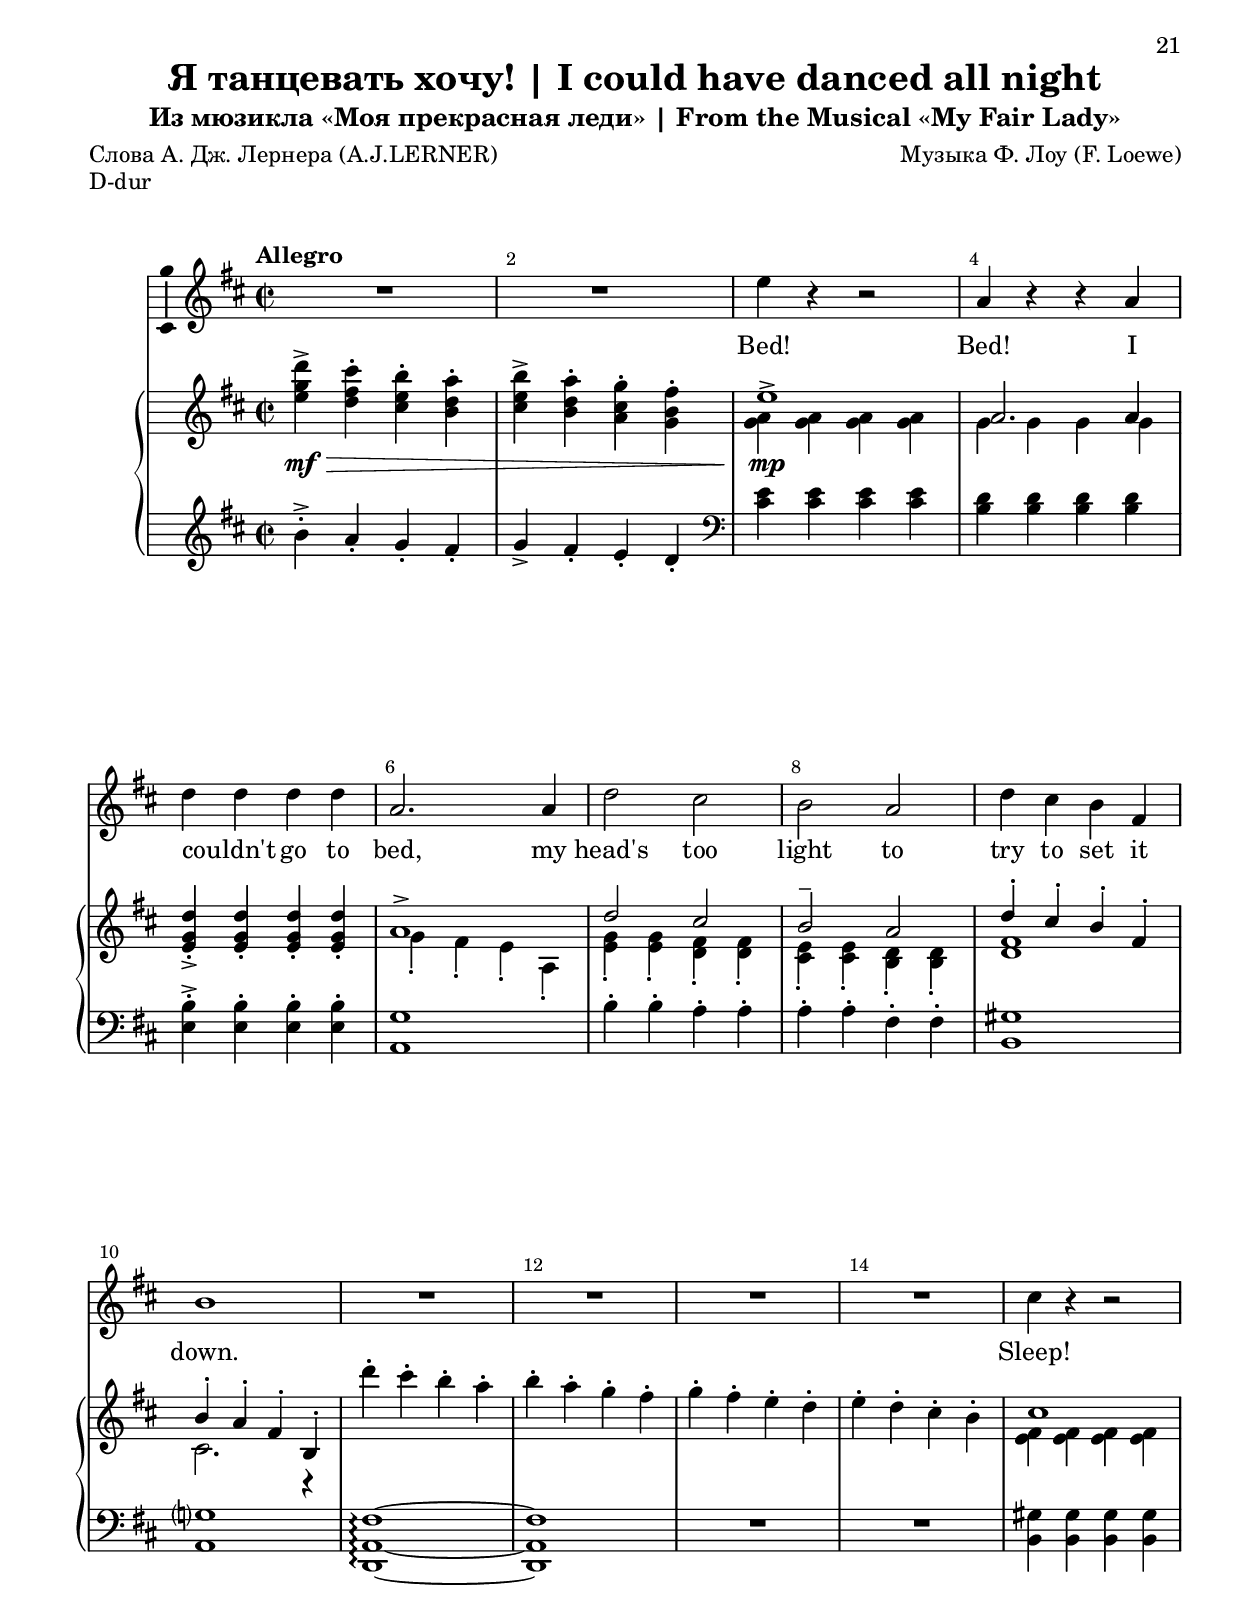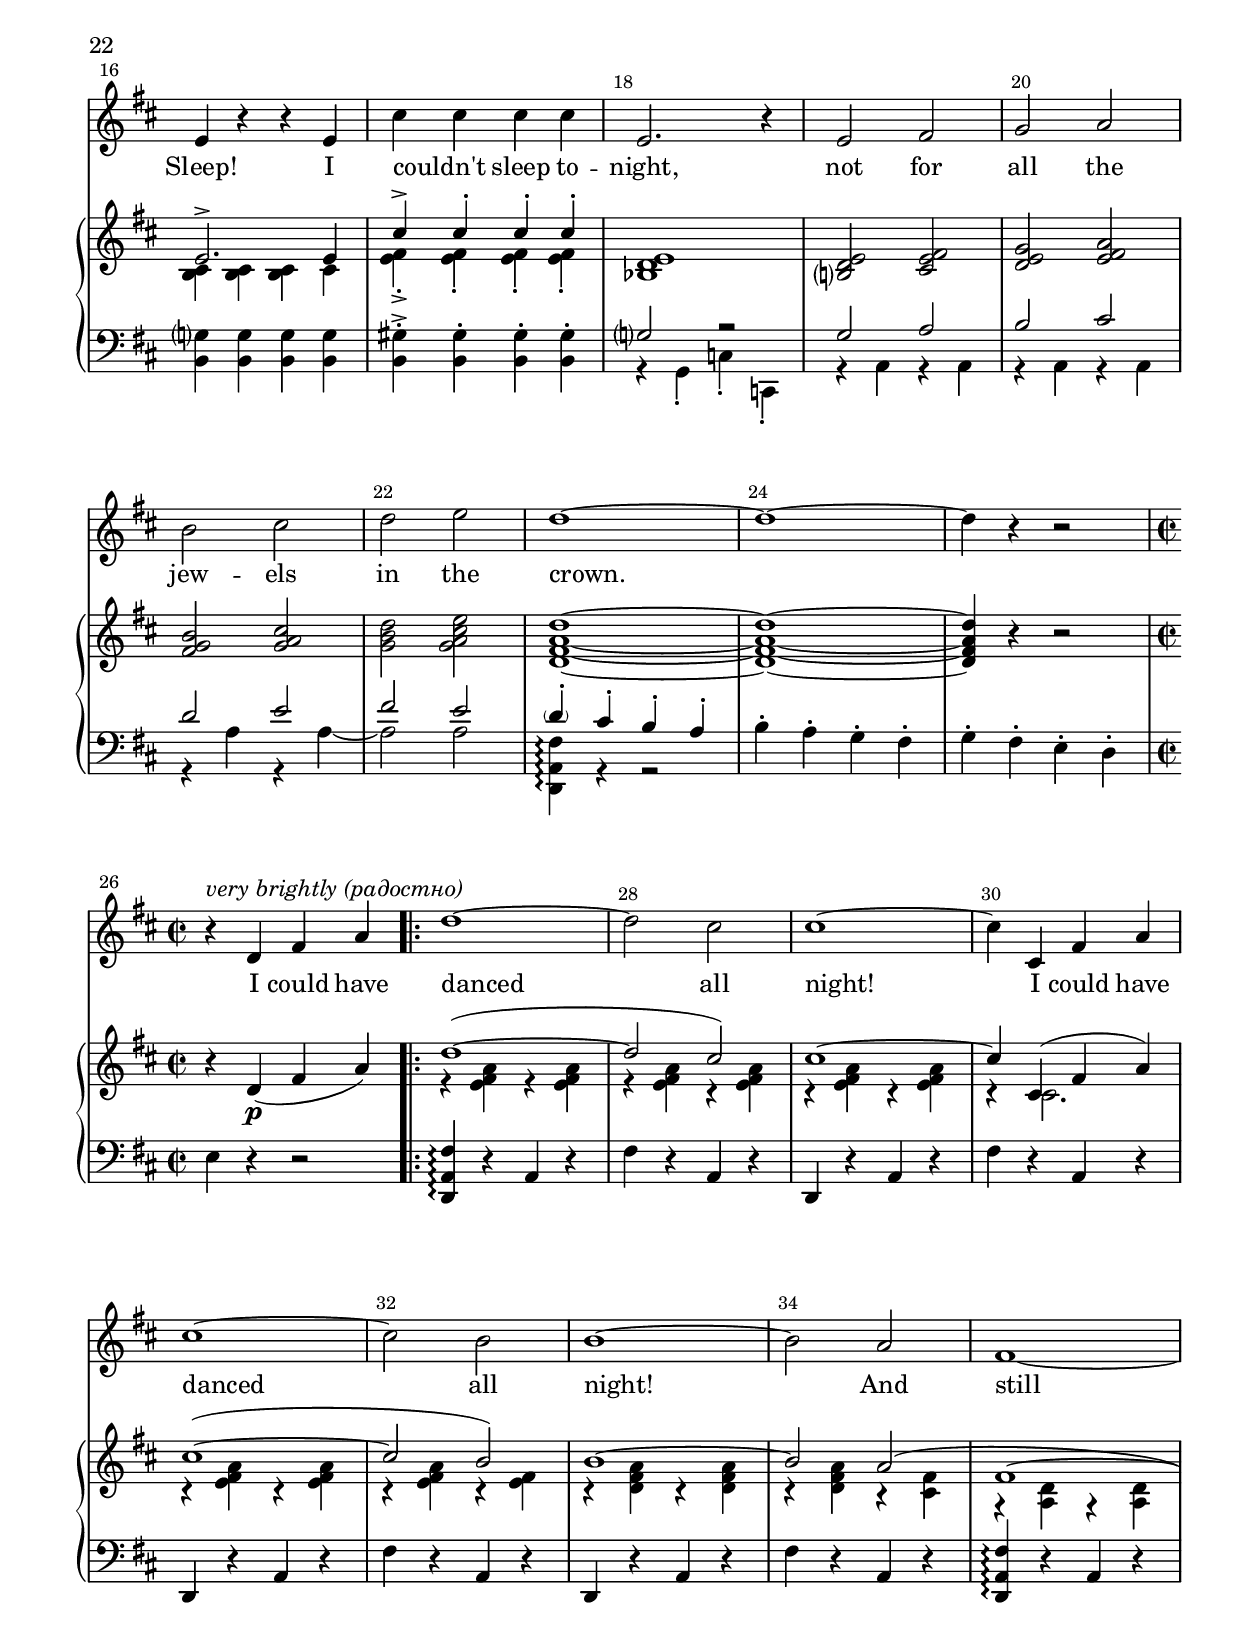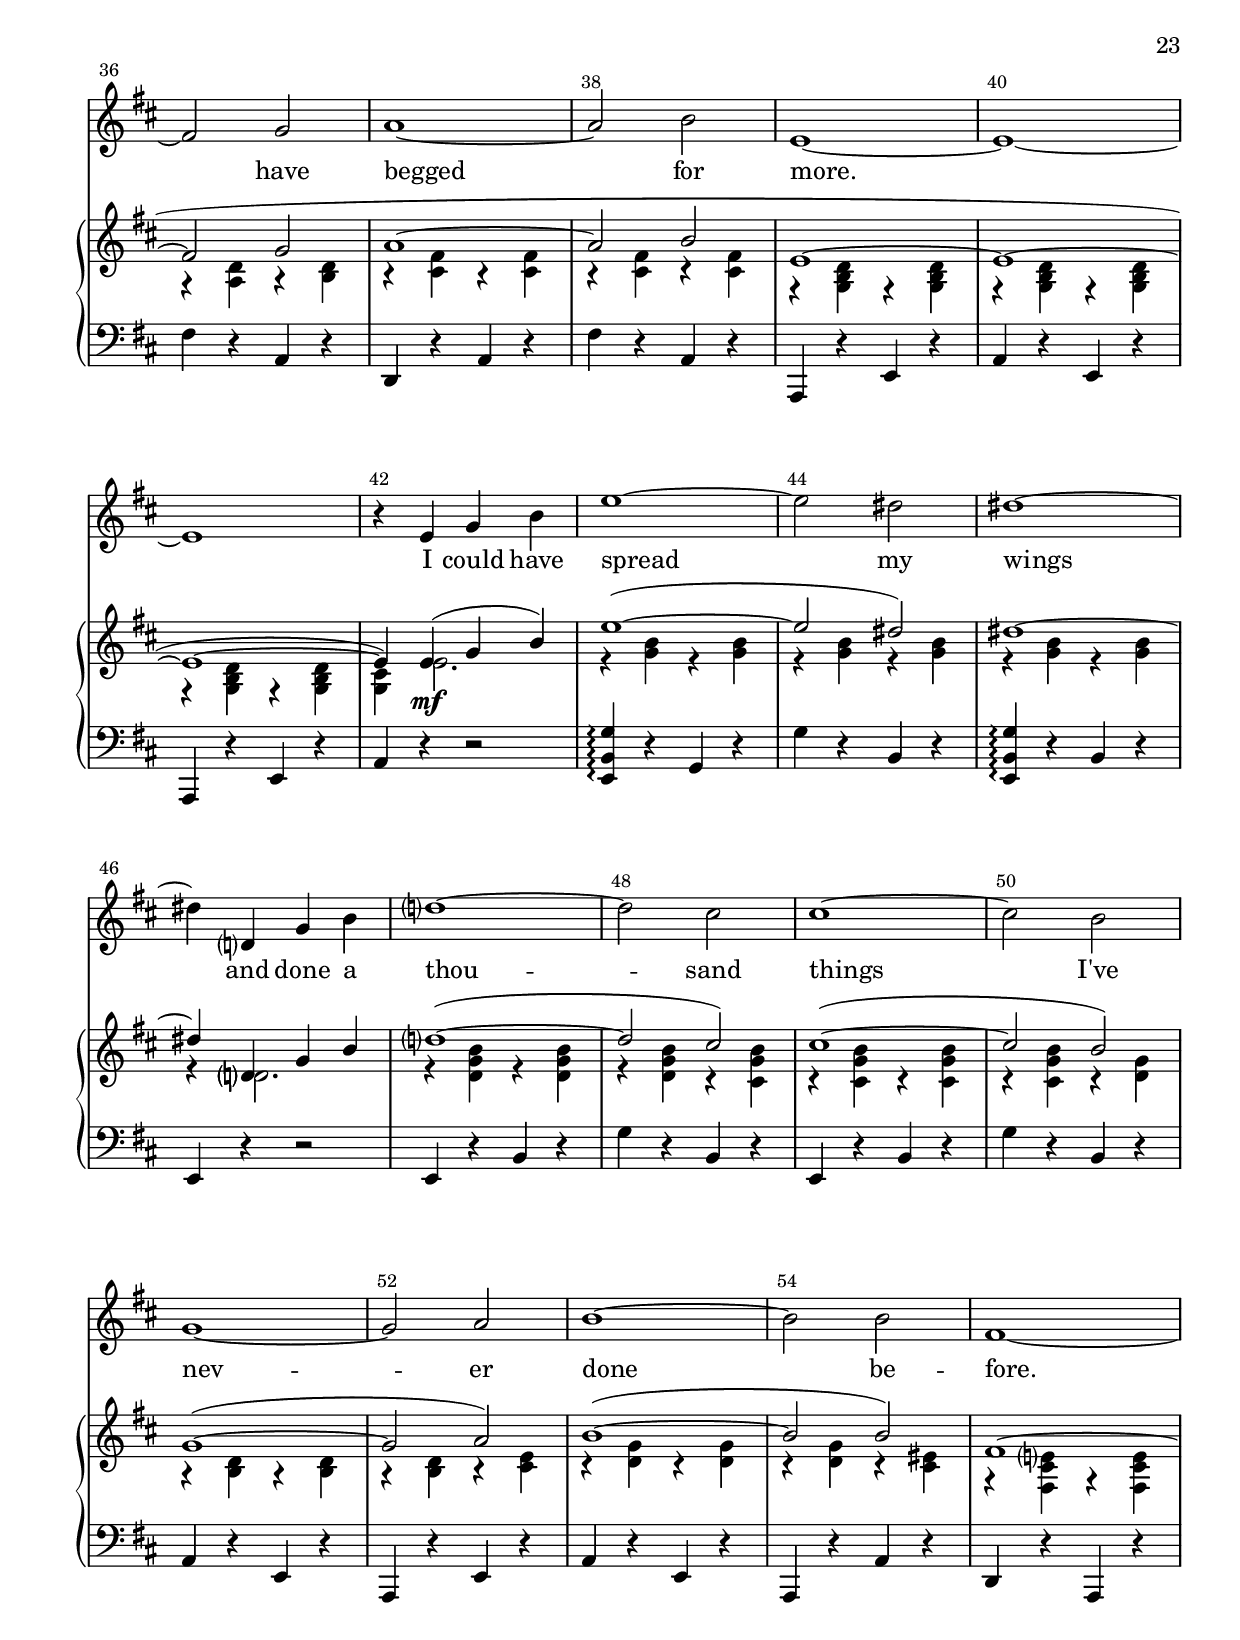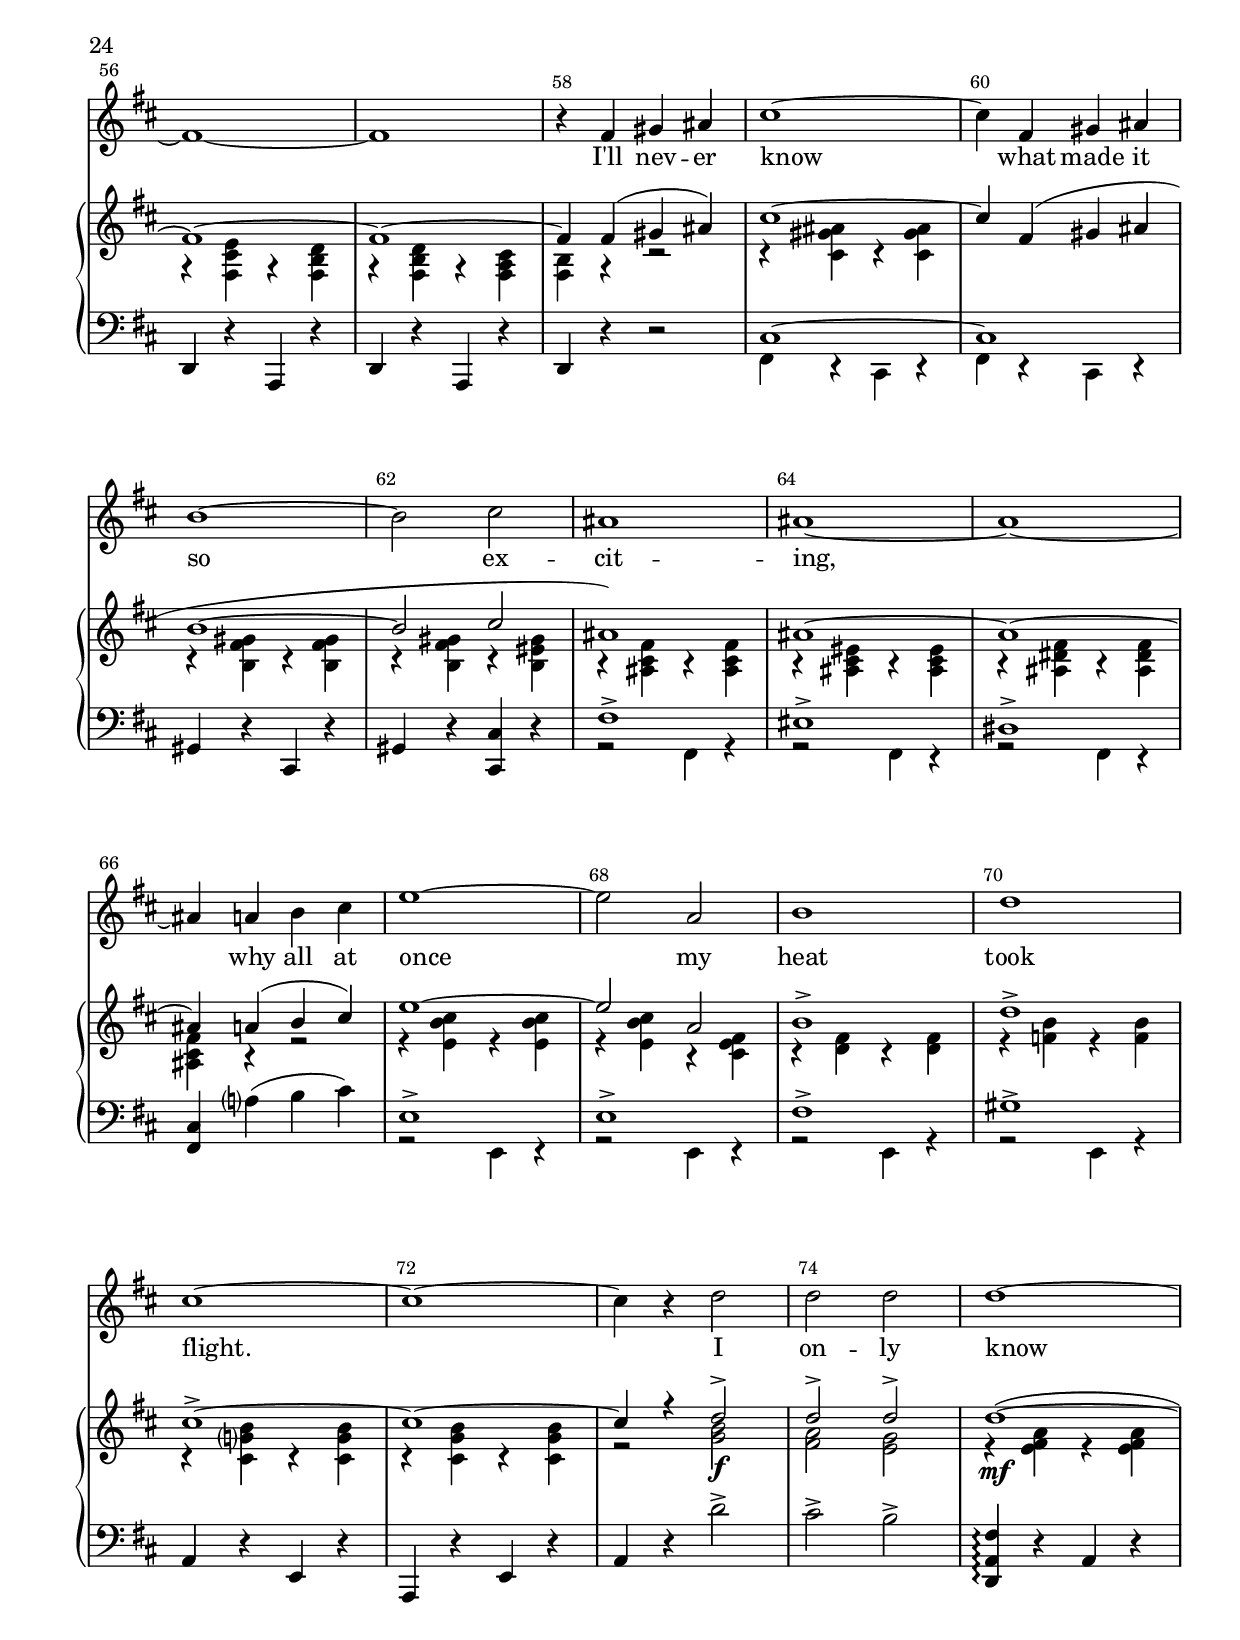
\version "2.18.2"

#(ly:set-option 'point-and-click #f)
#(ly:set-option 'midi-extension "mid")
#(set-default-paper-size "a4")
%#(set-global-staff-size 18.5)

\header {
  title = "Я танцевать хочу! | I could have danced all night"
  subtitle = "Из мюзикла «Моя прекрасная леди» | From the Musical «My Fair Lady»"
  composer = "Музыка Ф. Лоу (F. Loewe)"
  poet = "Слова А. Дж. Лернера (A.J.LERNER)"
%  arranger = "Тетрадь II, №3"
%  poet = "Слова С. Богомазова"
  
  % Удалить строку версии LilyPond 
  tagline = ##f
}

\paper {
  top-margin = 15
  left-margin = 15
  right-margin = 10
  bottom-margin = 15
  indent = 10
  %ragged-bottom = ##t
  ragged-last-bottom = ##f
}

global = {
  \key c \major
  \time 2/2
 % \numericTimeSignature
  \override Score.BarNumber.break-visibility = #end-of-line-invisible
  \override Score.BarNumber.X-offset = #1
  \override Score.BarNumber.self-alignment-X = #LEFT
  \set Score.barNumberVisibility = #(every-nth-bar-number-visible 2)
}

abr = { \break }
%abr = {}


scoreVoiceL = \lyricmode {
  Bed! Bed! I
  couldn't  _ go to bed, my head's too light to try to set it
  down. Sleep!
  Sleep! I couldn't  _ sleep to -- night, not for all the
  jew -- els in the crown.
  I could have danced all night! I could have
  danced all night! And still
  have begged for more.
  I could have spread my wings
  and done a thou -- sand things I've
  nev -- er done be -- fore.
  
  I'll nev -- er know what made it
  so ex -- cit -- ing,
  why all at once my heat took
  flight. I on -- ly know
  
  when he be -- gan to dance with
  me, I could have danced, danced, danced,
  all night. I could have_// night.
  
}

scoreVoiceLL = \lyricmode {

}

scoreVoiceLLL = \lyricmode {
 
}


scoreVoiceSopr = \relative c'' {
  \global
  \dynamicUp
  \autoBeamOff
  \tempo "Allegro"
  \oneVoice 
  R1*2 |
  d4 r r2 |
  g,4 r r g | \abr
  
  c c c c |
  g2. g4 |
  c2 b |
  a g |
  c4 b a e | \abr
  
  a1 |
  R1*4 |
  b4 r r2 | \abr
  
  % page 38
  d,4 r r d |
  b' b b b |
  d,2. r4 |
  d2 e |
  f g | \abr
  
  a b |
  c d |
  c1~ |
  c~ |
  c4 r r2 \time 2/2| \abr
  
  r4^\markup\italic"very brightly (радостно)" c, e g |
  \repeat volta 2 {
    c1~ |
    c2 b |
    b1~ |
    b4 b, e g | \abr
    b1~ |
    b2 a |
    a1~ |
    a2 g e1~ | \abr
    
    % page 39
    e2 f |
    g1~ |
    g2 a |
    d,1~ |
    d~ | \abr
    
    d |
    r4 d f a |
    d1~ |
    d2 cis |
    cis1~ | \abr
    
    cis4 c, f a |
    c1~ |
    c2 b |
    b1~ |
    b2 a | \abr
    
    f1~ |
    f2 g |
    a1~ |
    a2 a |
    e1~ | \abr
    
    % page 40
    e~ |
    e |
    r4 e fis gis |
    b1~ |
    b4 e, fis gis | \abr
    
    a1~ |
    a2 b |
    gis1 |
    gis~ |
    gis~ | \abr
    
    gis4 g a b |
    d1~ |
    d2 g, |
    a1 |
    c | \abr
    
    b~ |
    b~ |
    b4 r c2 |
    c c |
    c1~ | \abr
    
    % page 41
    c2 b |
    b1~ |
    b4 e, g b |
    d1~ |
    d2 c | \abr
    
    c1~ |
    c4 f, a c |
    e1 |
    d |
    f~ |
    f4 r r2 | \abr
    
    R1 |
    b,1 |
  }
  \alternative {
    { c1 | r4 c, e g }
    { c1~ | c4 r r2 \abr } 
  }
  R1*6 \bar "|."
  
 }
 
 scoreVoiceSoprII = \relative c'' {
 
 }

scoreVoicePartSopr = \new Staff \with {
% instrumentName = "Голос"
  midiInstrument = "voice oohs"
  \consists "Ambitus_engraver"
} {\scoreVoiceSopr }
\addlyrics { \scoreVoiceL }
\addlyrics { \scoreVoiceLL }


U = { \change Staff = right \voiceTwo }
D = { \change Staff = left \voiceOne}

scoreInstrRightU = \relative c'' {
  \oneVoice <d f c'>4->\mf\> <c e b'>-. <b d a'>-. <a c g'>-. |
  <b d a'>-> <a c g'>-. <g b f'>-. <f a e'>-. |
  \voiceOne d'1->\mp |
  g,2. g4 | \abr
  
 \oneVoice <d f c'>4->-. q-. q-. q-. |
  \voiceOne g1-> |
  c2 b |
  a-- g |
  c4-. b-. a-. e-. | \abr
  
  a-. g-. e-. a,-. |
  \oneVoice c''-. b-. a-. g-. |
  a-. g-. f-. e-. |
  f-. e-. d-. c-. |
  d-. c-. b-. a-. |
  \voiceOne b1 | \abr
  
  % page 38
d,2.-> d4 |
b'-> b-. b-. b-. |
\oneVoice <d, c as>1 |
<d c a>2 <e d b> |
<f d c> <g e d> | \abr

<a f e> <b g f> |
<c a f> <d b g f> |
<c g e c>1~ |
q~ |
q4 r r2 | \abr

r4 c,\p( e g) \voiceOne |
\repeat volta 2 {
  c1~( |
  c2 b) |
  b1~ |
  b4 b,( e g) | \abr
  
  b1~( |
  b2 a) |
  a1~ |
  a2 g( |
  e1~ | \abr
  
  % page 39
  e2 f |
  g1~ |
  g2 a |
  d,1~ |
  d~ | \abr
  
  d~ |
  d4) d(\mf f a ) |
  d1~( |
  d2 cis) |
  cis1~ | \abr
  
  cis4 c, f a |
  c1~( |
  c2 b) |
  b1~( |
  b2 a) | \abr
  
  f1~( |
  f2 g) |
  a1~( |
  a2 a) |
  e1~ | \abr
  
  % page 40
  e~ |
  e~ |
  e4 e( fis gis) |
  b1~ |
  b4 e,( fis gis | \abr
  
  a1~ |
  a2 b |
  gis1) |
  gis~ |
  gis~ | \abr
  
  gis4 g( a b) |
  d1~ |
  d2 g, |
  a1-> |
  c-> | \abr
  
  b1~-> |
  b~ |
  b4 r c2->\f |
  c-> c-> |
  c1~(\mf | \abr
  
  % page 41
  c2 b) |
  b1~ |
  b4 e,( g b) |
  d1~ |
  d2 c | \abr
  
  c1~ |
  c4\< f,( a c) |
  \oneVoice <e c a f>1->\f |
  <d a f>-> |
  \voiceOne < f d c a f>1~ |
  <f d c a> | \abr
  
  \oneVoice <a f d c a>4-> r r2 |
  <b, g f b,>1 |
  }
  \alternative {
    { <c e, c>1~ | <c e, c>4 c,( e g) }
    { <c g c,>1~ | q }
  }
  \voiceOne  r4 e,( f e) |
  g2-- g-- |
  r4 e( f e ) |
  g2-- g-- |
  s1 |
  <e' e'>4 \oneVoice r r2 
}

scoreInstrRightD = \relative c' {
  \voiceTwo
  s1*2 |
  <f g>4 q q q |
  f f f f | \abr
  
  s1 |
  f4-. e-. d-. g,-. |
  <d' f>-. q-. <c e>-. q-. |
  <b d>-. q-. <a c>-. q-. |
  <c e>1 | \abr
  
  b2. r4 |
  s1*4 |
  <d e>4 q q q | \abr
  
  % page 38
  <a b> q q b |
  <d e>->-. q-. q-. q-. |
  s1*3 | \abr
  
  s1*5 | \abr
  
  s1 |
  \repeat volta 2 {
    r4 <d e g> r <d e g> |
    r <d e g> r <d e g> |
    r <d e g> r <d e g> |
    r b2. | \abr
    
    r4 <d e g> r q |
    r q r <d e> |
    r <c e g> r q |
    r q r <b e> |
    r <g c> r q | \abr
    
    % page 39
    r <g c> r <a c> |
    r <b e> r q |
    r q r q |
    r <c a f> r q |
    r q r q | \abr
    
    r q r q |
    <b f> d2. |
    r4 <f a> r q |
    r q r q |
    r q r q | \abr
    
    r c2. |
    r4 <c f a> r q |
    r q r <b f' a> |
    r q r q |
    r q r <c f> | \abr
    
    r <c a> r q |
    r q r <b d> |
    r <c f> r q |
    r q r <b dis> |
    r <d b e,> r q | \abr
    
    % page 40
    r q r <c a e> |
    r q r <b g e> |
    <a e> r r2 |
    r4 <b fis' gis> r q |
    s1 | \abr
    
    r4 <a e' fis> r q |
    r q r <a dis fis> |
    r <gis b e> r q |
    r <gis b dis> r q |
    r <gis cis e> r q | \abr
    
    <gis b e> r r2 |
    r4 <d' a' b> r q |
    r q r <b d e> |
    r <c e> r q |
    r <es a> r q | \abr
    
    r <b f'? a> r q |
    r q r q |
    r2 <f' a> |
    <e g> <d f> |
    r4 <d e g> r q | \abr
    
    % page 41
    r q r q |
    r q r q |
    r e2. |
    r4 <d f a> r q |
    r q r <c f a> | \abr
    
    r q r q |
    r1 |
    s1*2 |
    r4 a b c |
    d e f g | \abr
    
    s1*2 |
  } 
  \alternative {
  {s1*2}
  { r4 e f e | g2-- g-- }
  }
  b,1~-> |
  b |
  a1->~ |
  a2 <as des f> |
  <g d' e g>1~ |
  q4 s2.
                 
}

scoreInstrLeftU = \relative c'' {
  \oneVoice
 % \dynamicDown
  \clef treble
  a4-.-> g-. f-. e-. |
  f-> e-. d-. c-. |
  \clef bass <b d> q q q |
  <a c> q q q | \abr
  
  <d, a'>->-. q-. q-. q-. |
  <g, f'>1 |
  a'4-. a-. g-. g-. |
  g-. g-. e-. e-. |
  <fis a,>1 | \abr
  
  <f g,> |
  <e g, c,>\arpeggio~ |
  q |
  R |
  R |
  <fis a,>4 q q q |
  
  % page 38
  <f a,> q q q |
  <fis a,>->-. q-. q-. q-. |
  \voiceOne f2 r |
  f g |
  a b | \abr
  
  c d |
  e d |
  \parenthesize c4-. b-. a-. g-. |
  \oneVoice a-. g-. f-. e-. |
  f-. e-. d-. c-. | \abr
  
  d r r2 |
  \repeat volta 2 {
    <e g, c,>4\arpeggio r g, r |
    e' r g, r |
    c, r g' r |
    e' r g, r | \abr
    
    c, r g' r |
    e' r g, r |
    c, r g' r |
    e' r g, r |
    <c, g' e'>\arpeggio r g' r | \abr
    
    % page 39
    e' r g, r |
    c, r g' r |
    e' r g, r |
    g, r d' r |
    g r d r | \abr
    
    g, r d' r |
    g r r2 |
    <d a' f'>4\arpeggio r f r |
    f' r a, r |
    <d, a' f'>\arpeggio r a' r | \abr
    
    d, r r2 |
    d4 r a' r |
    f' r a, r |
    d, r a' r |
    f' r a, r | \abr
    
    g r d r |
    g, r d' r |
    g r d r |
    g, r g' r |
    c, r g r | \abr
    
    % page 40
    c r g r |
    c r g r |
    c r r2 |
    \voiceOne b'1~ |
    b | \abr
    
    \oneVoice fis4 r b, r |
    fis' r <b b,> r |
    e1-> |
    dis-> |
    cis-> | \abr
    
    \oneVoice <b e,>4 g'?( a b) |
    \voiceOne d,1-> |
    d-> |
    e-> |
    fis-> | \abr
    
    \oneVoice g,4 r d r |
    g, r d' r |
    g r c'2-> |
    b-> a-> |
    <e g, c,>4\arpeggio r g, r | \abr
    
    % page 41
    e' r g, r |
    c, r g' r |
    e' r g, r |
    <f c' a'>\arpeggio r g'2-> |
    f-> e-> | \abr
    
    d4 r a r |
    d, f'( a c) |
    r2 <g, g,>2~-> |
    q4 r q2~-> |
    q1~ |
    q | \abr
    
    q4-> r4 r2 |
    <g d'>1
  }
  \alternative {
    { <c, g' e'>4\arpeggio g'( a g | g') r r2 }
    {
      <e g, c,>1~\arpeggio |
      q~
    }
  }
  q~ |
  q~ |
  q~ |
  q2 <f g,> |
  <e g, c,>1~\arpeggio |
  q4 r4 r2
  
 
}

scoreInstrLeftD = \relative c, {
  \voiceTwo
  s1*15
  
  % page 38
  s1*2
  r4 f-. bes-. bes,-. |
  r g' r g |
  r g r g | \abr
   r g' r g~ |
   g2 g |
   <e g, c,>4\arpeggio r r2 |
   s1* 2 | \abr
   
   s1
   \repeat volta 2 {
     s1* 9 | \abr
     
     % page 39
     s1* 20 |
     
     % page 40
     s1* 3
     e,4 r b r |
     e r b r |
     s1* 2 |
     r2 e4 r |
     r2 e4 r |
     r2 e4 r | \abr
     
     s1 |
     r2 d4 r |
     r2 d4 r |
     r2 d4 r |
     r2 d4 r |
     s1* 5 | \abr
     
     % page 41
     s1* 13
   }
   \alternative { {s1*2 } {s1*2 } }
   s1*6
   
 
}

scoreInstrRight = \relative c'' {
  \global
  \clef treble
    << \new Voice \scoreInstrRightU
     \new Voice \scoreInstrRightD >>
}

scoreInstrLeft = \relative c' {
  \global
  \clef bass
  \dynamicUp
  << \new Voice \scoreInstrLeftU
     \new Voice \scoreInstrLeftD >>
}

scoreInstrPart =   \new PianoStaff 
%\with { instrumentName = "НАР" }
<<
    \new Staff = "right" \with {
%      midiInstrument = "piano"
    } \scoreInstrRight
    \new Staff = "left" \with {
%      midiInstrument = "piano"
    } \scoreInstrLeft
  >>



\bookpart {
  \header {
  piece = "Bes-dur"
  }
  \score {
    \transpose c bes,
    <<
      \scoreVoicePartSopr
      \scoreInstrPart
    >>
    \layout { 
      \context {
        \Score
      }
      \context {
        \Staff        \accidentalStyle modern-voice-cautionary
        % удаляем обозначение темпа из общего плана
        \RemoveAllEmptyStaves
      }
    %Metronome_mark_engraver
    }
  }
}


\bookpart {
  \header {
  piece = "B-dur"
  }
  \score {
    \transpose c b,
    <<
      \scoreVoicePartSopr
      \scoreInstrPart
    >>
    \layout { 
      \context {
        \Score
      }
      \context {
        \Staff        \accidentalStyle modern-voice-cautionary
        % удаляем обозначение темпа из общего плана
        \RemoveAllEmptyStaves
      }
    %Metronome_mark_engraver
    }
  }
}


\bookpart {
  \header {
  piece = "C-dur"
  }
  \score {
%    \transpose c bes
    <<
      \scoreVoicePartSopr
      \scoreInstrPart
    >>
    \layout { 
      \context {
        \Score
      }
      \context {
        \Staff        \accidentalStyle modern-voice-cautionary
        % удаляем обозначение темпа из общего плана
        \RemoveAllEmptyStaves
      }
    %Metronome_mark_engraver
    }
  }
}


\bookpart {
  \header {
  piece = "Des-dur"
  }
  \score {
    \transpose c des
    <<
      \scoreVoicePartSopr
      \scoreInstrPart
    >>
    \layout { 
      \context {
        \Score
      }
      \context {
        \Staff        \accidentalStyle modern-voice-cautionary
        % удаляем обозначение темпа из общего плана
        \RemoveAllEmptyStaves
      }
    %Metronome_mark_engraver
    }
  }
}


\bookpart {
  \header {
  piece = "D-dur"
  }
  \score {
   \transpose c d
    <<
      \scoreVoicePartSopr
      \scoreInstrPart
    >>
    \layout { 
      \context {
        \Score
      }
      \context {
        \Staff        \accidentalStyle modern-voice-cautionary
        % удаляем обозначение темпа из общего плана
        \RemoveAllEmptyStaves
      }
    %Metronome_mark_engraver
    }
  }
}


\bookpart {
  \header {
  piece = "Es-dur"
  }
  \score {
    \transpose c es
    <<
      \scoreVoicePartSopr
      \scoreInstrPart
    >>
    \layout { 
      \context {
        \Score
      }
      \context {
        \Staff        \accidentalStyle modern-voice-cautionary
        % удаляем обозначение темпа из общего плана
        \RemoveAllEmptyStaves
      }
    %Metronome_mark_engraver
    }
  }
}


\bookpart {
  \header {
  piece = "E-dur"
  }
  \score {
    \transpose c e
    <<
      \scoreVoicePartSopr
      \scoreInstrPart
    >>
    \layout { 
      \context {
        \Score
      }
      \context {
        \Staff        \accidentalStyle modern-voice-cautionary
        % удаляем обозначение темпа из общего плана
        \RemoveAllEmptyStaves
      }
    %Metronome_mark_engraver
    }
  }
}

\bookpart {
  \header {
%  piece = "Aes-dur"
  }
  \score {
%    \transpose g as
 \unfoldRepeats
     <<
      \scoreVoicePartSopr
      \scoreInstrPart
    >>
    \midi {
      \tempo 2=92
    }
  }
}

